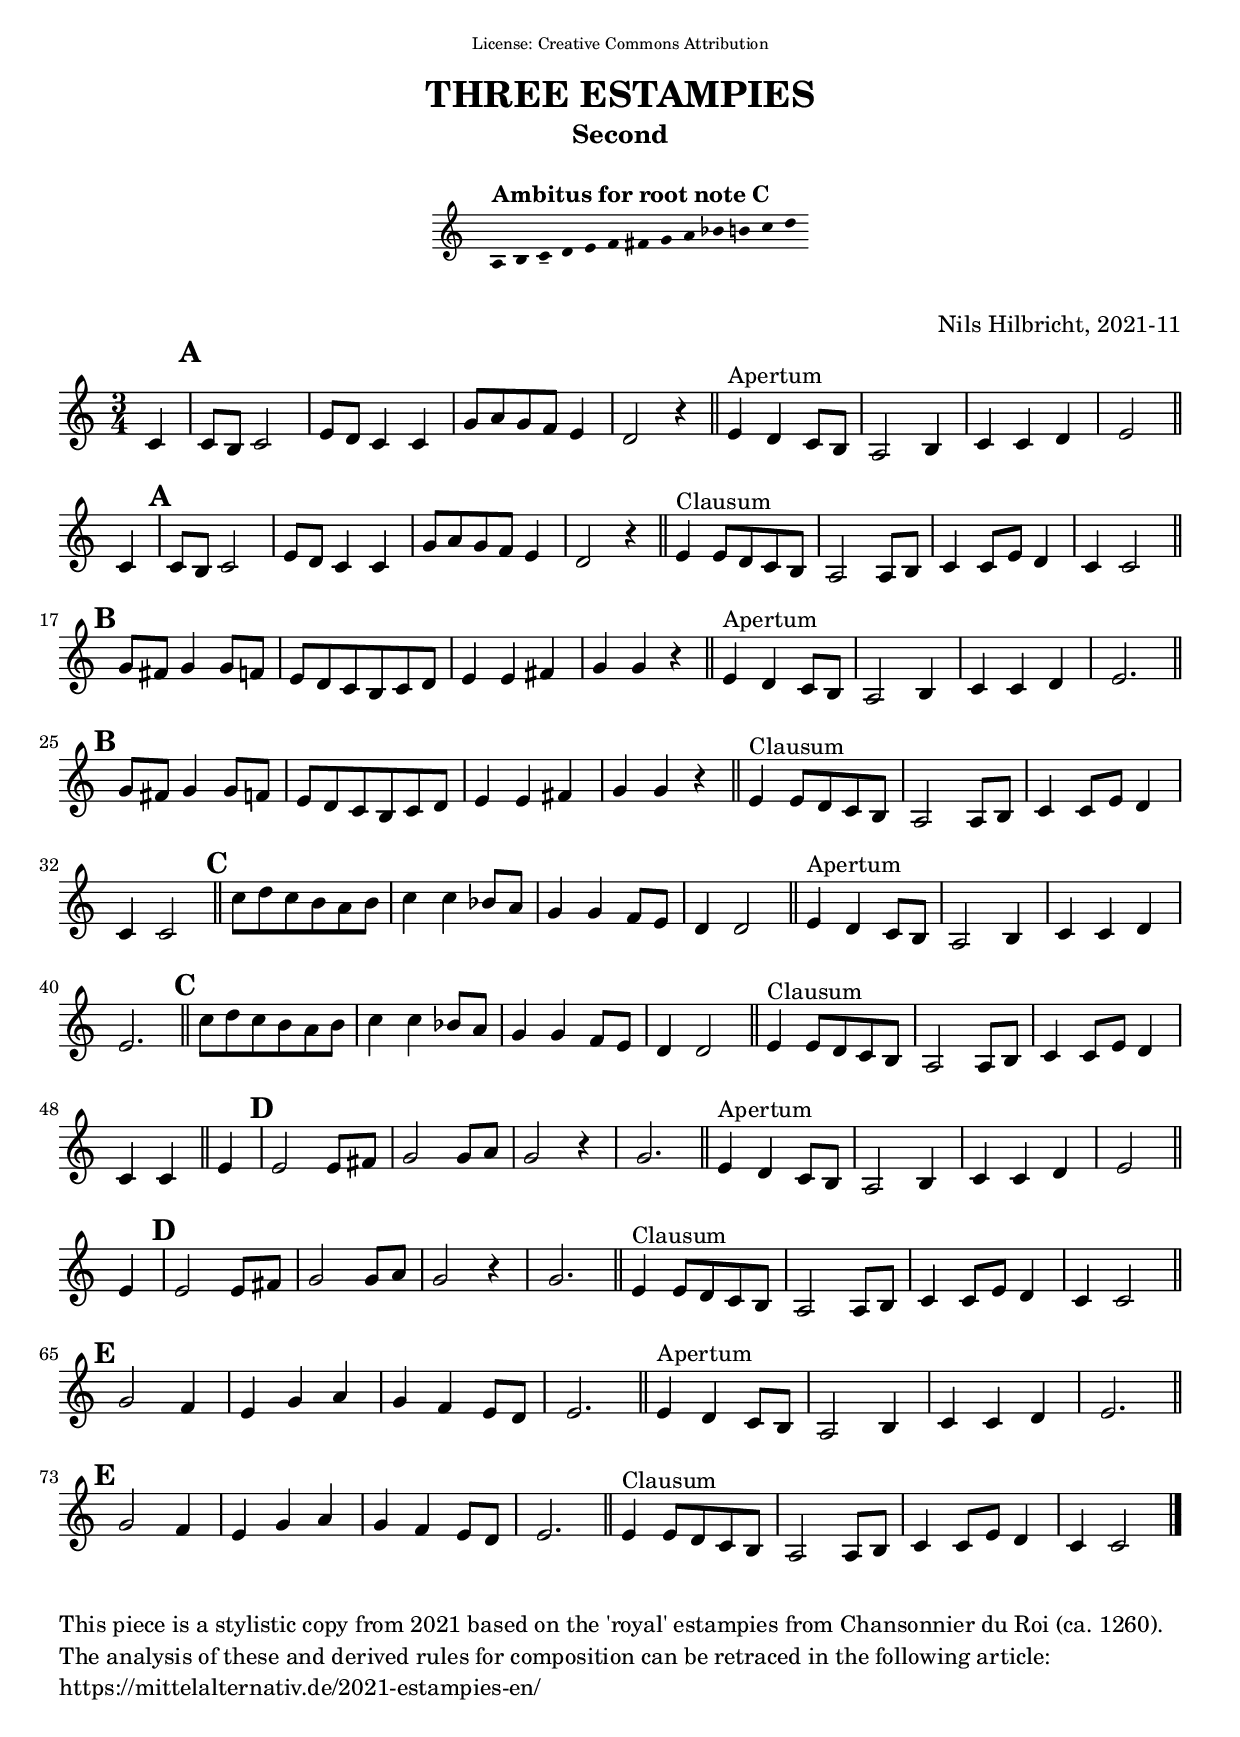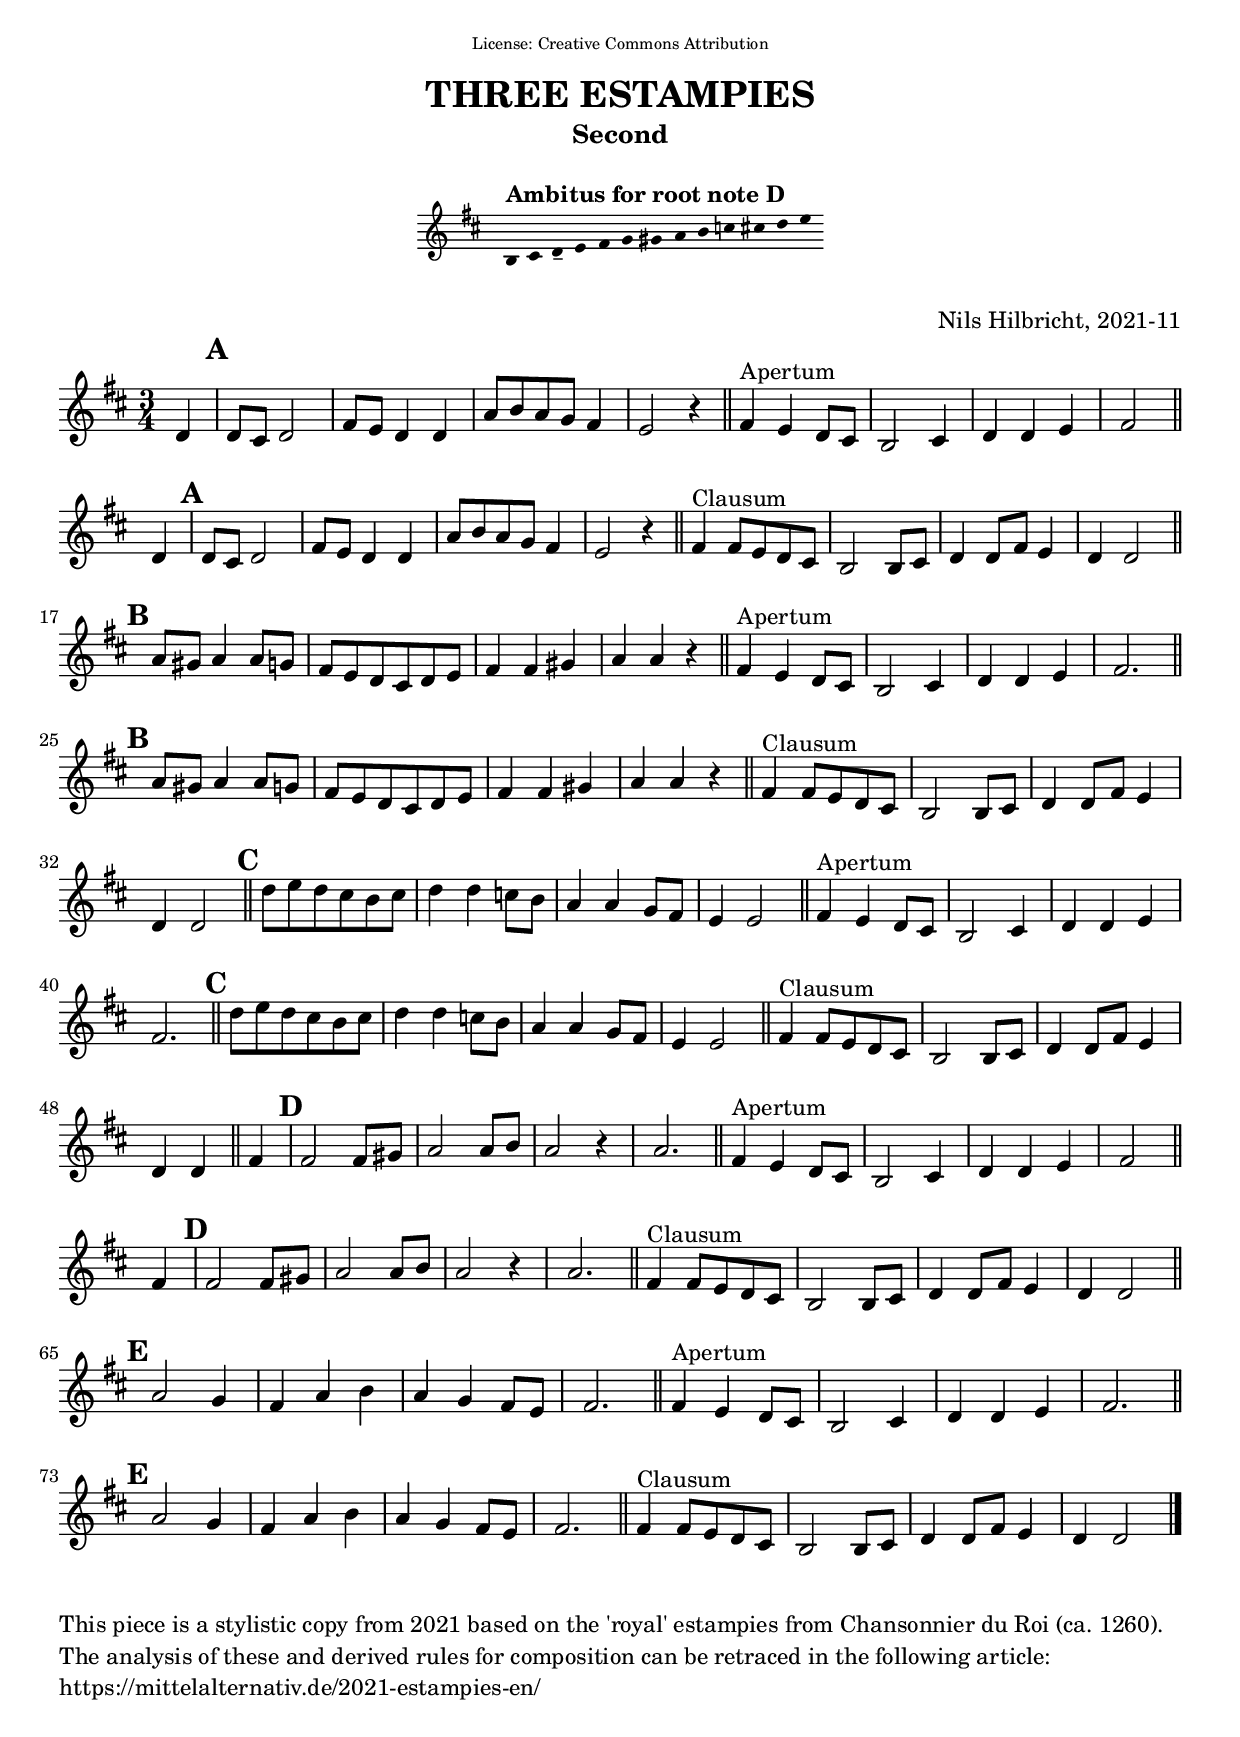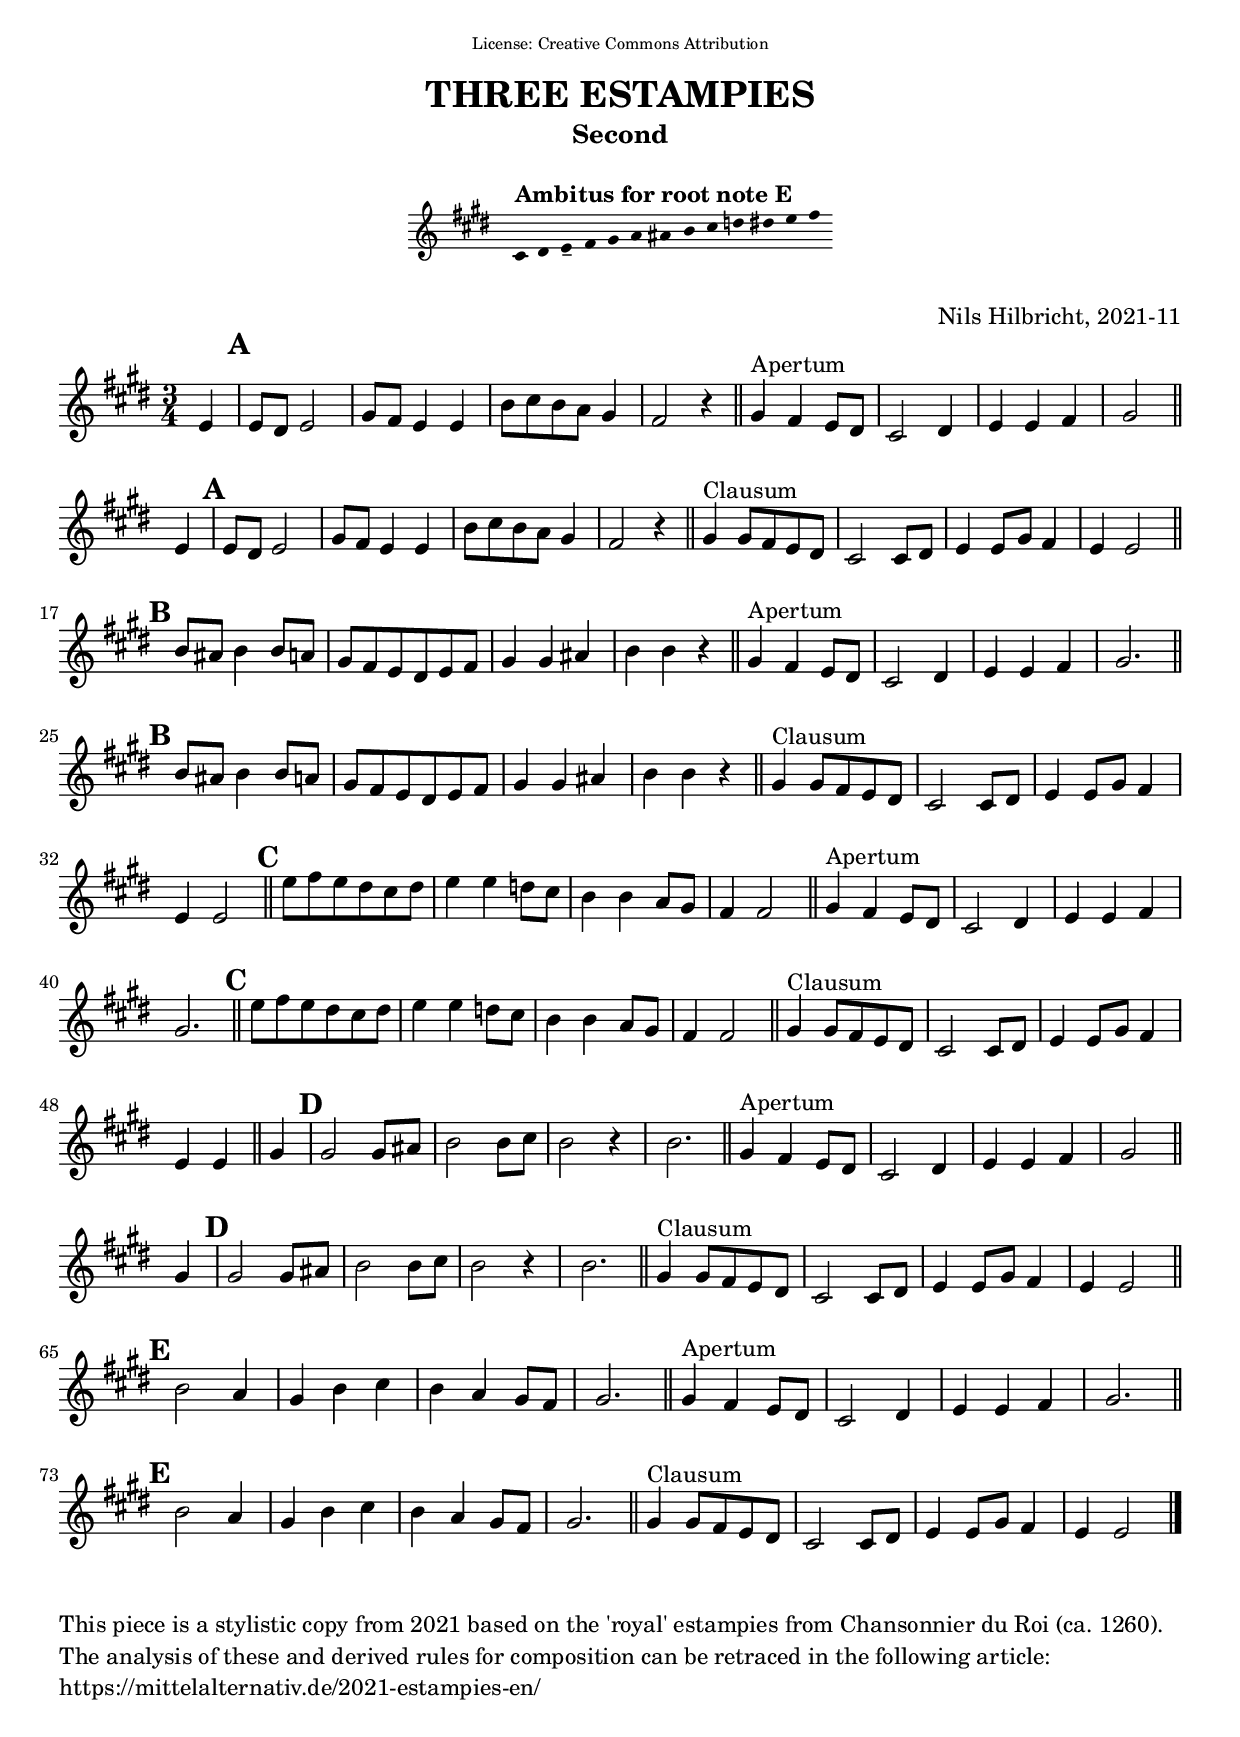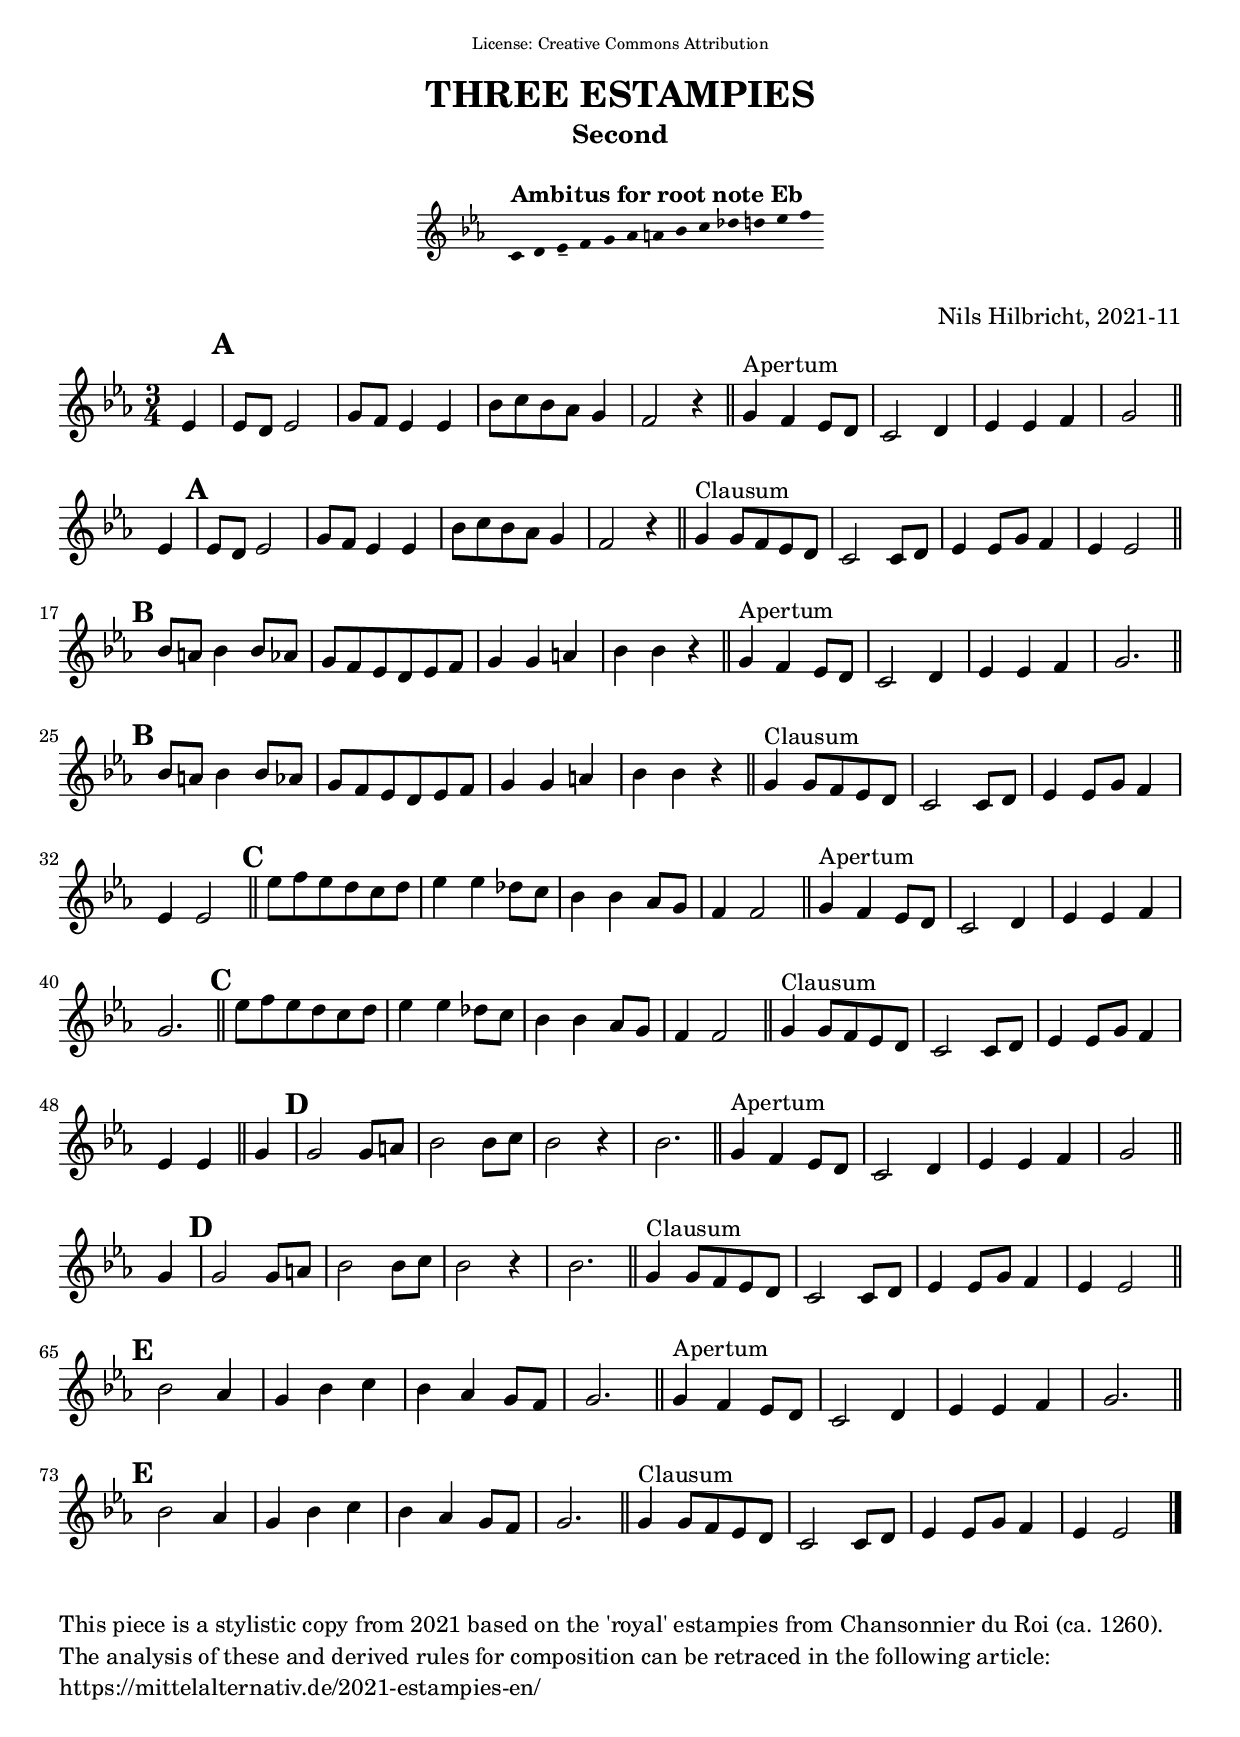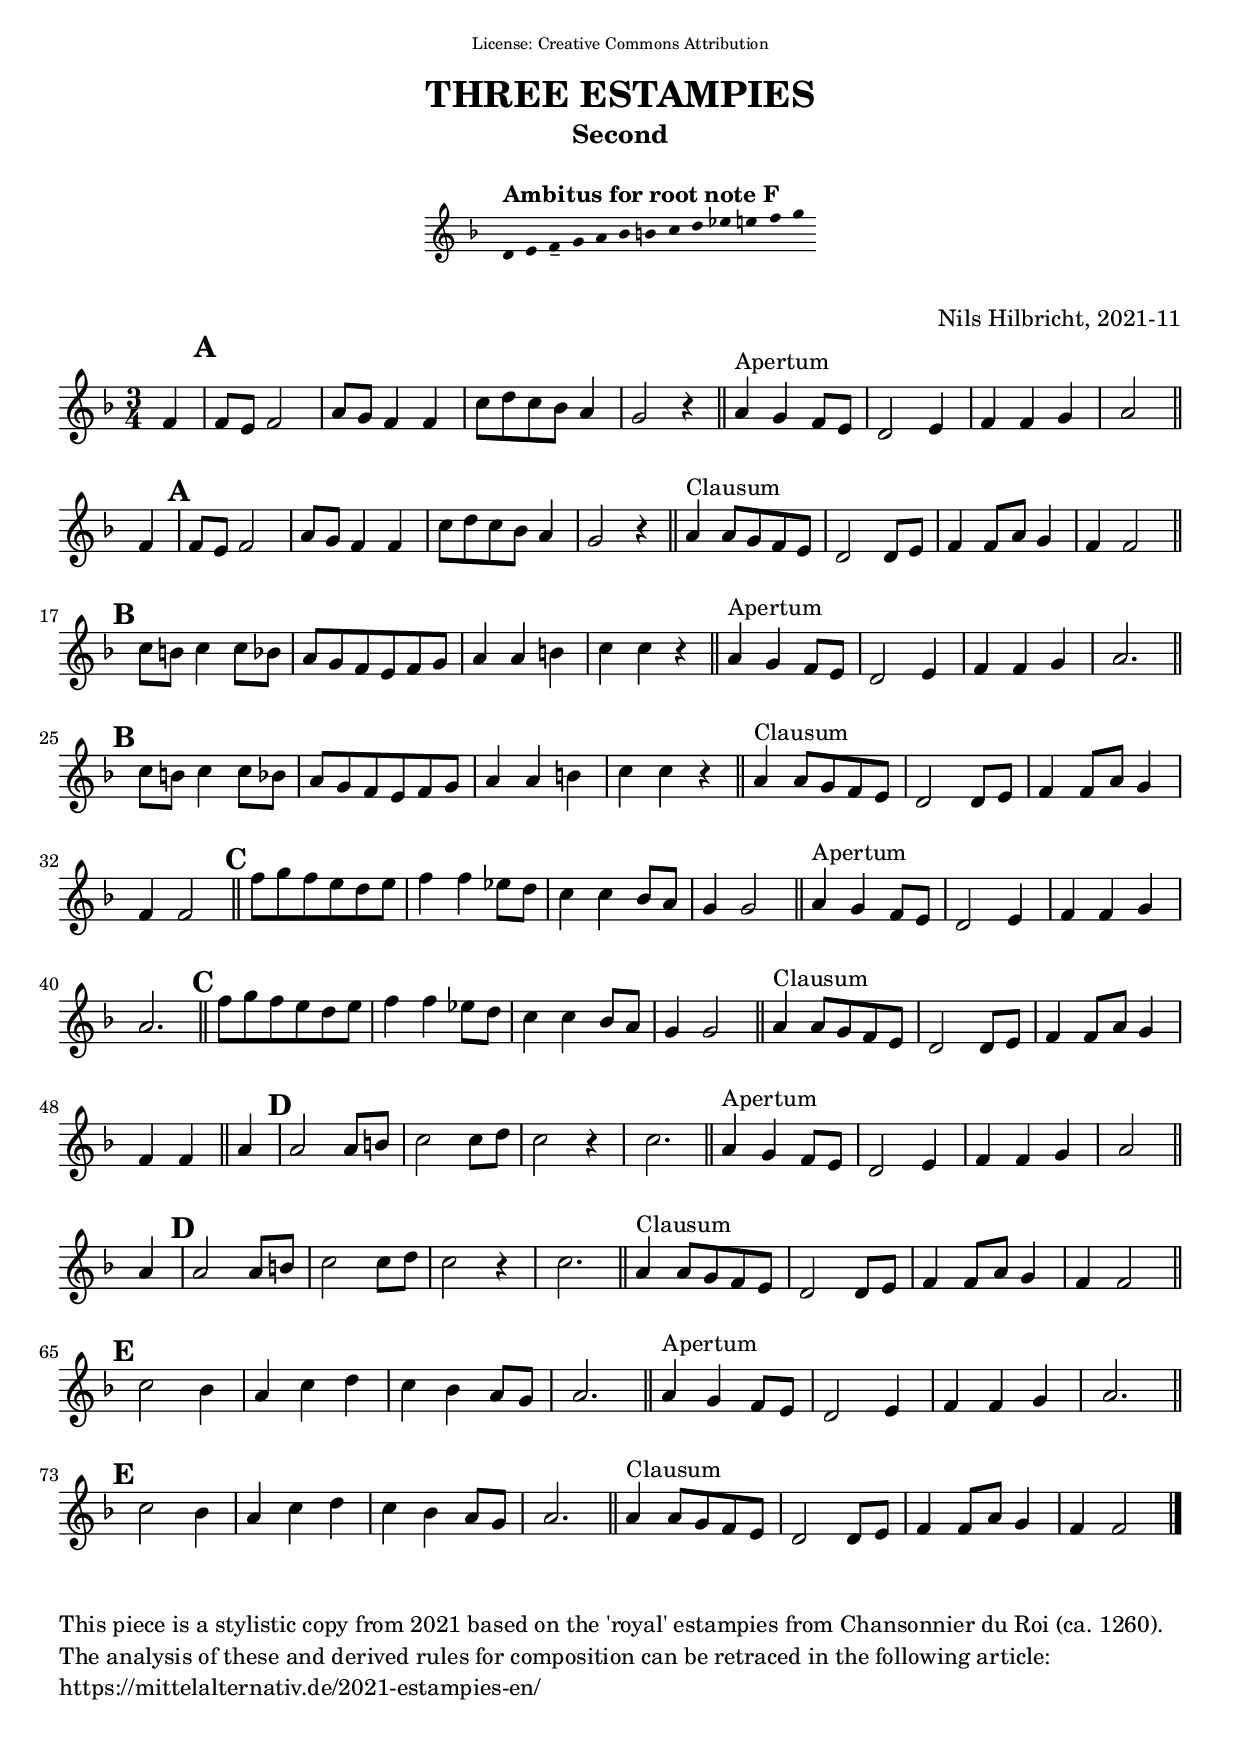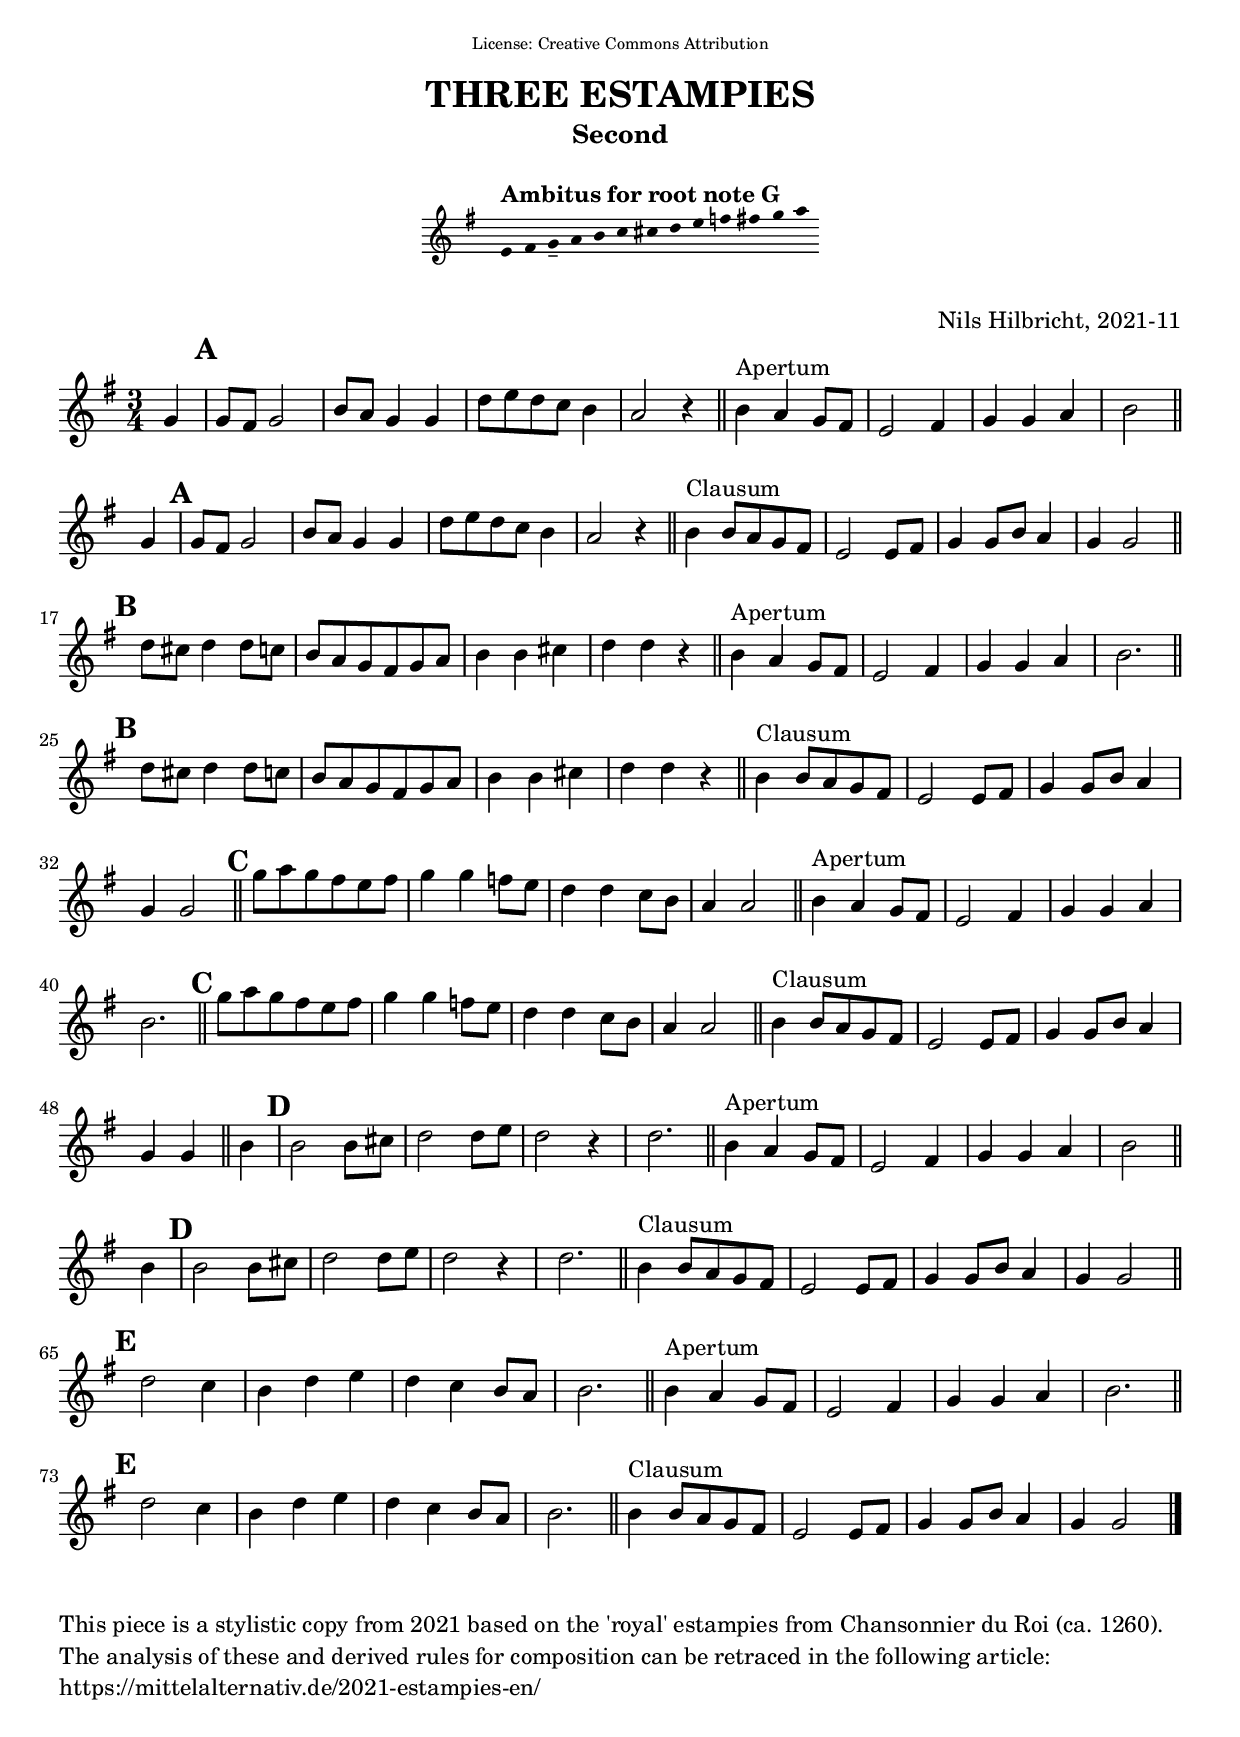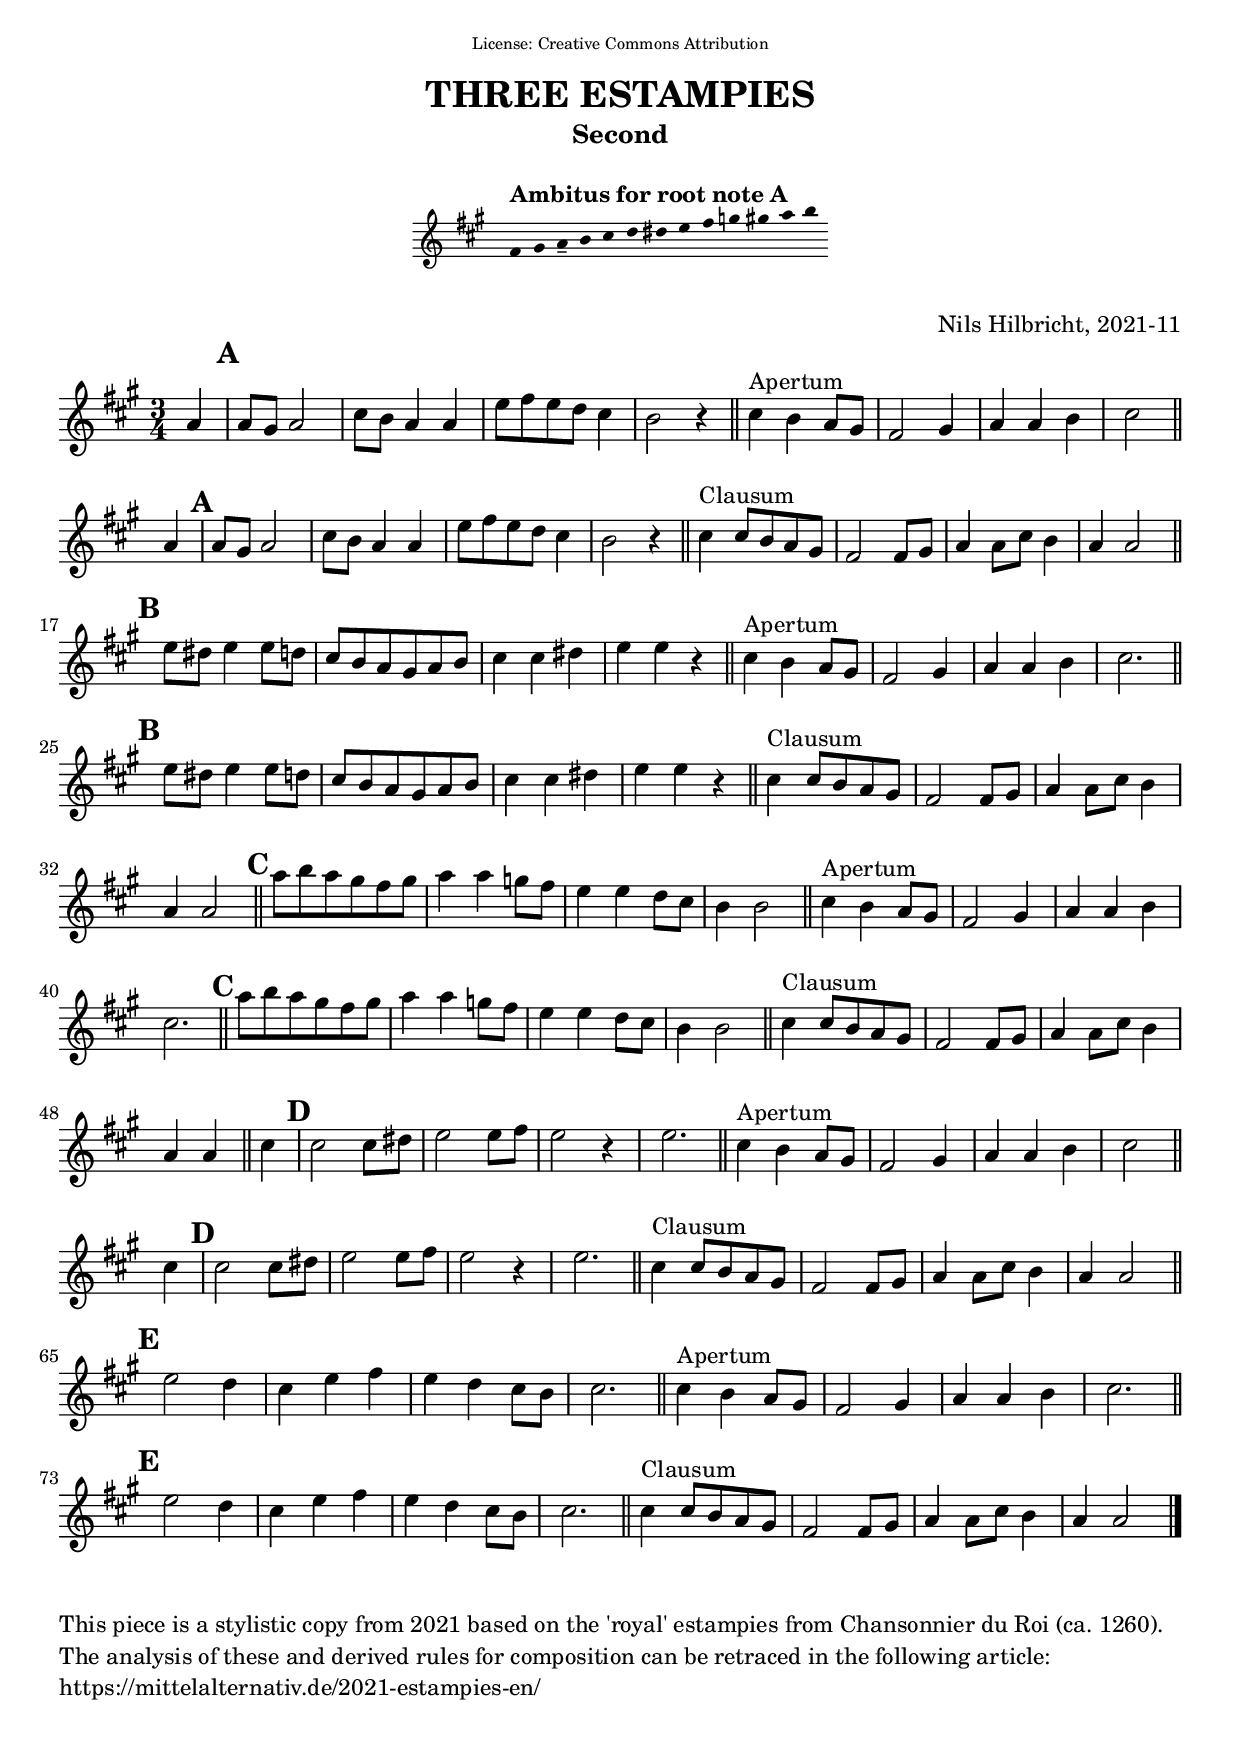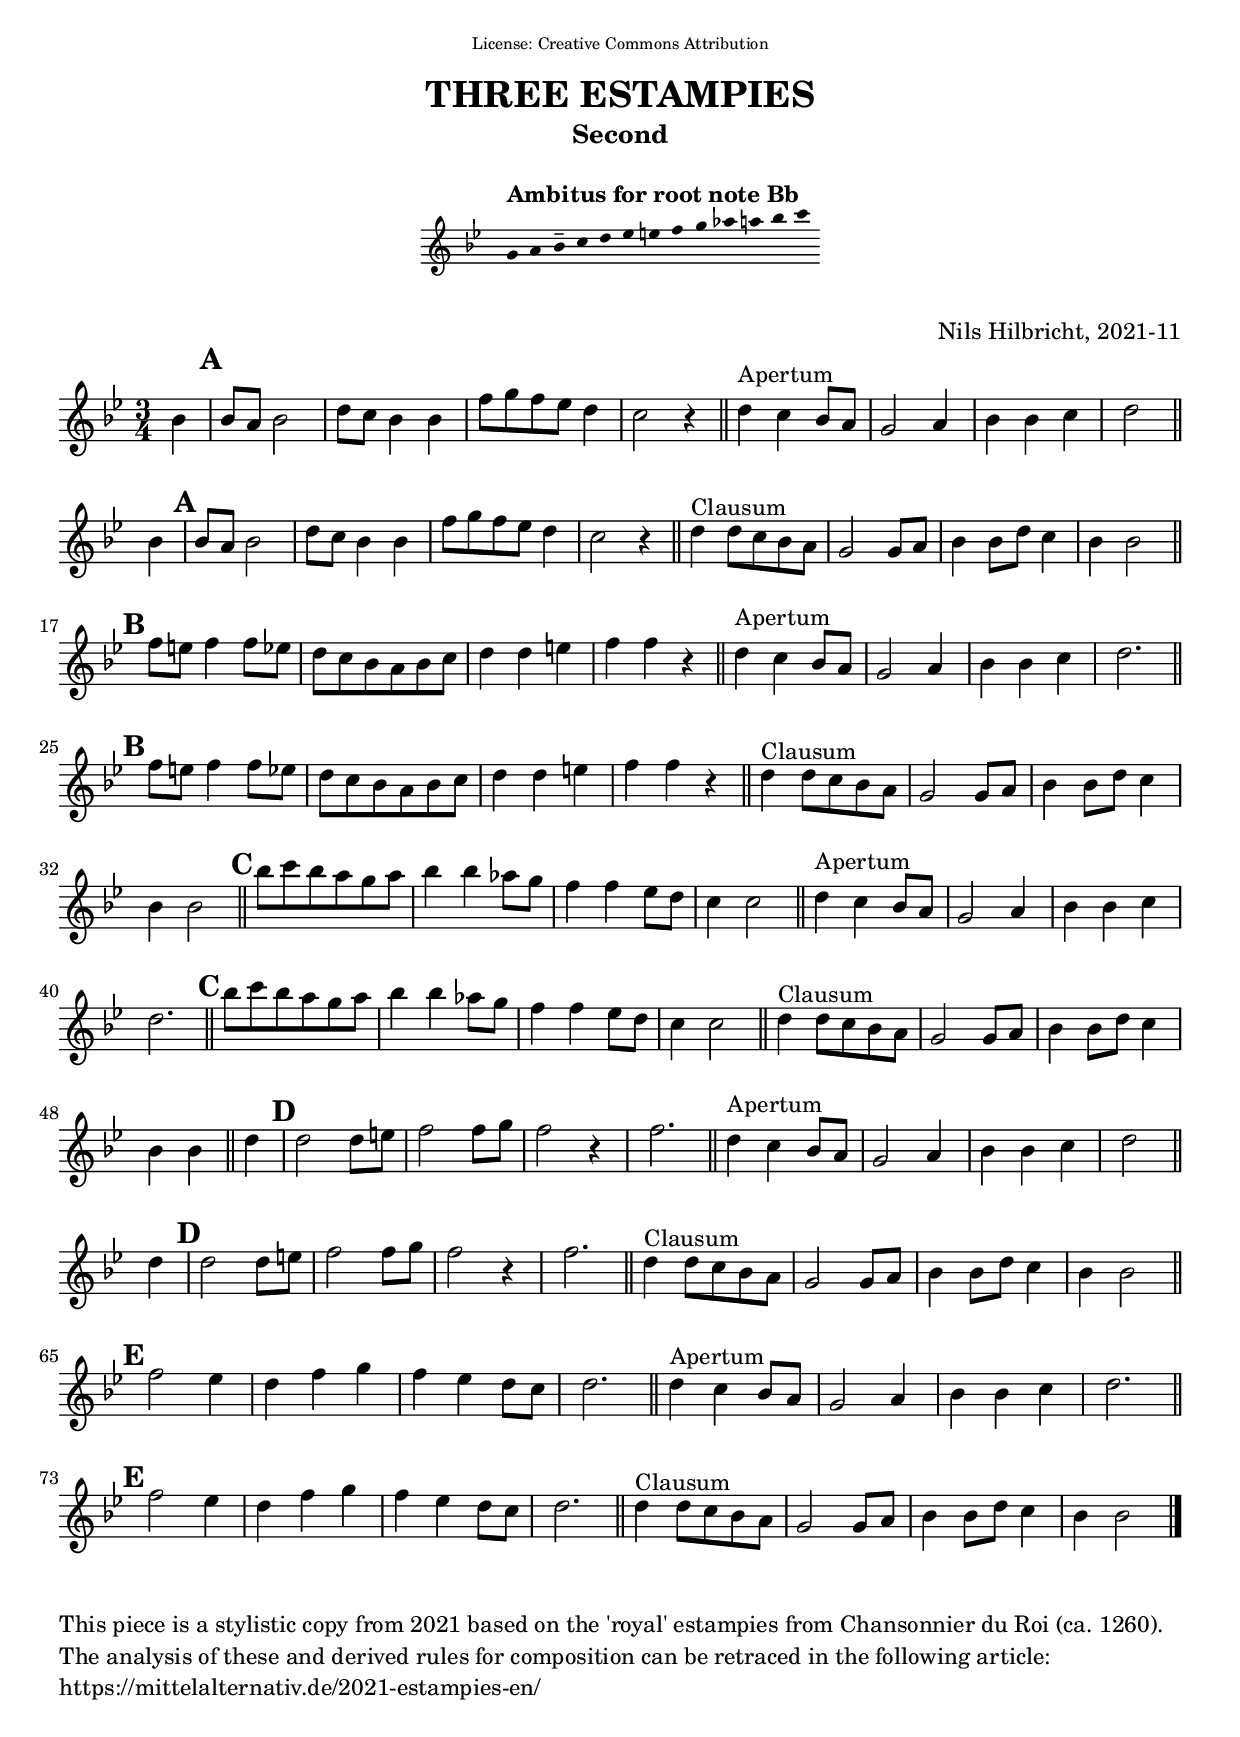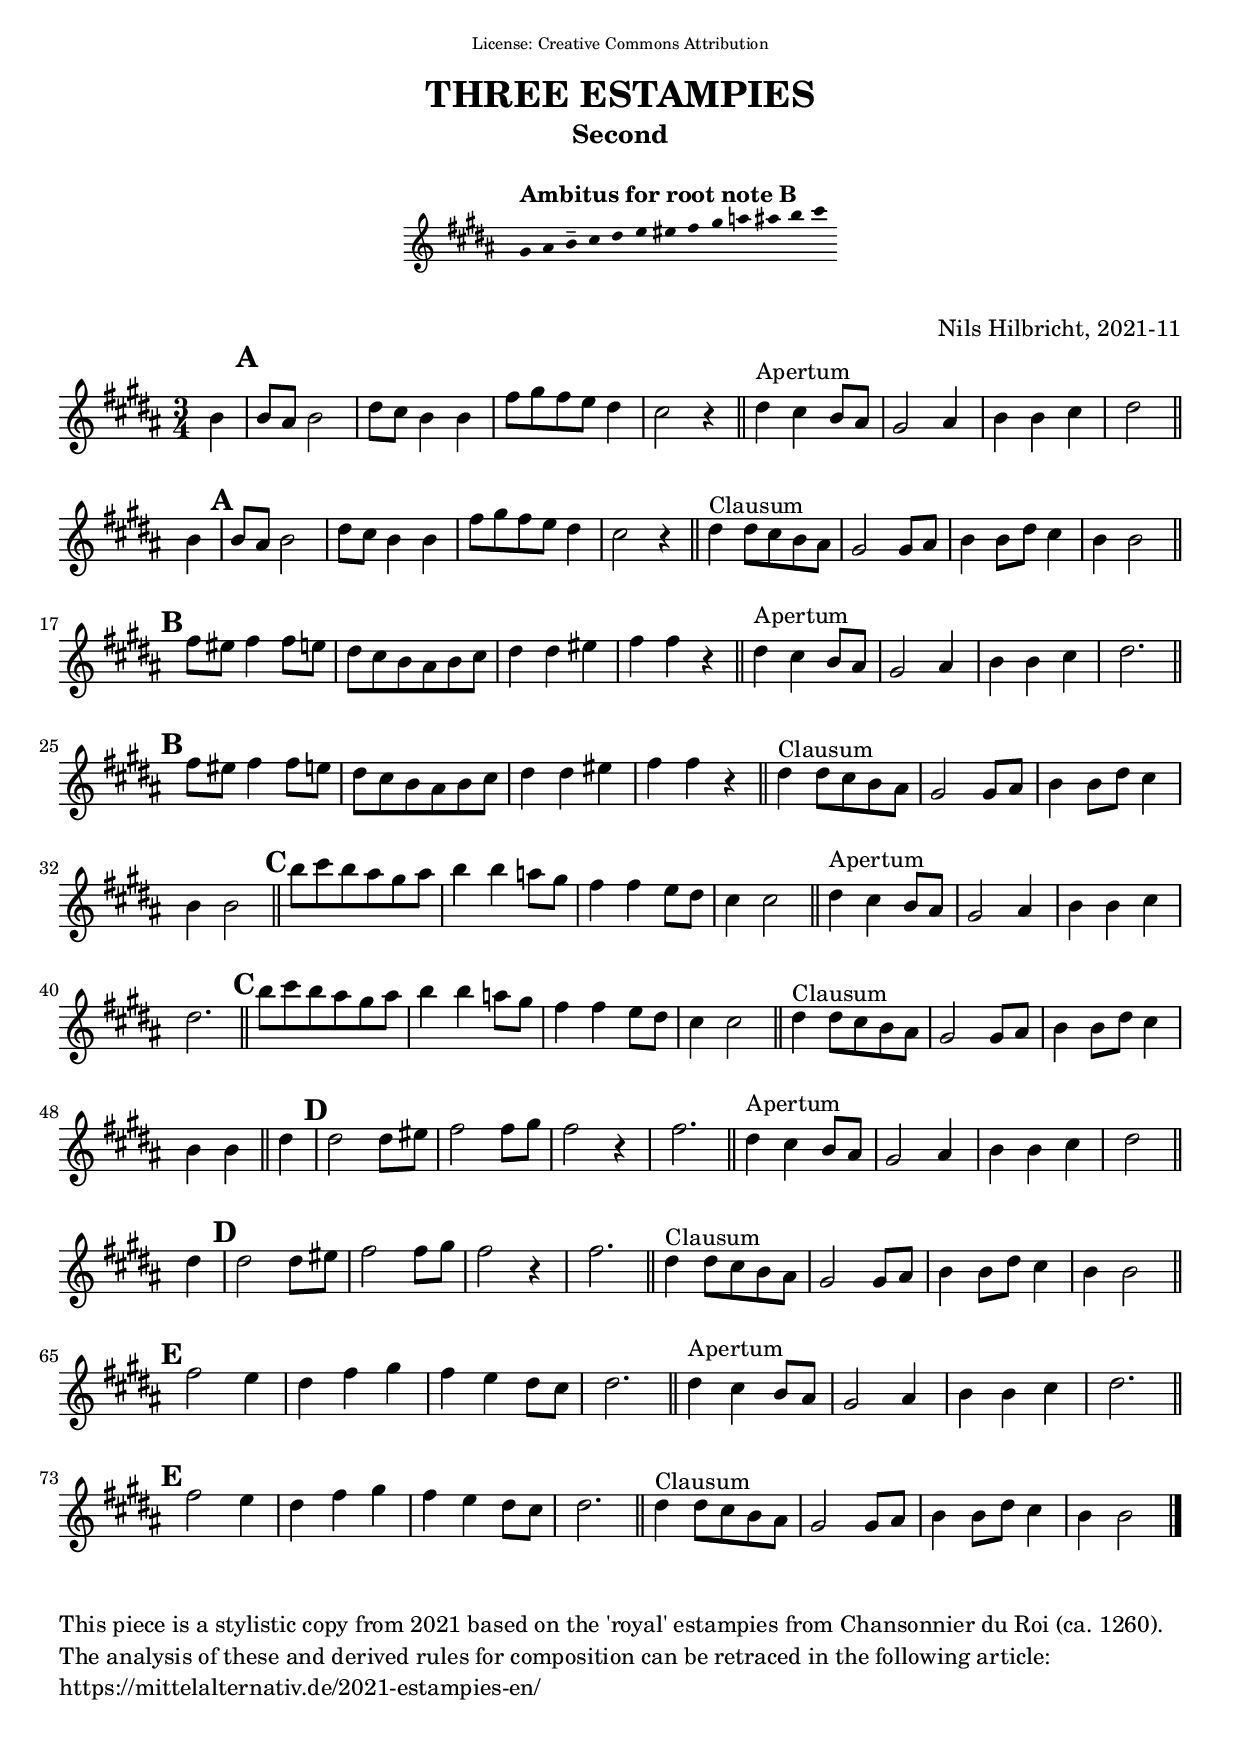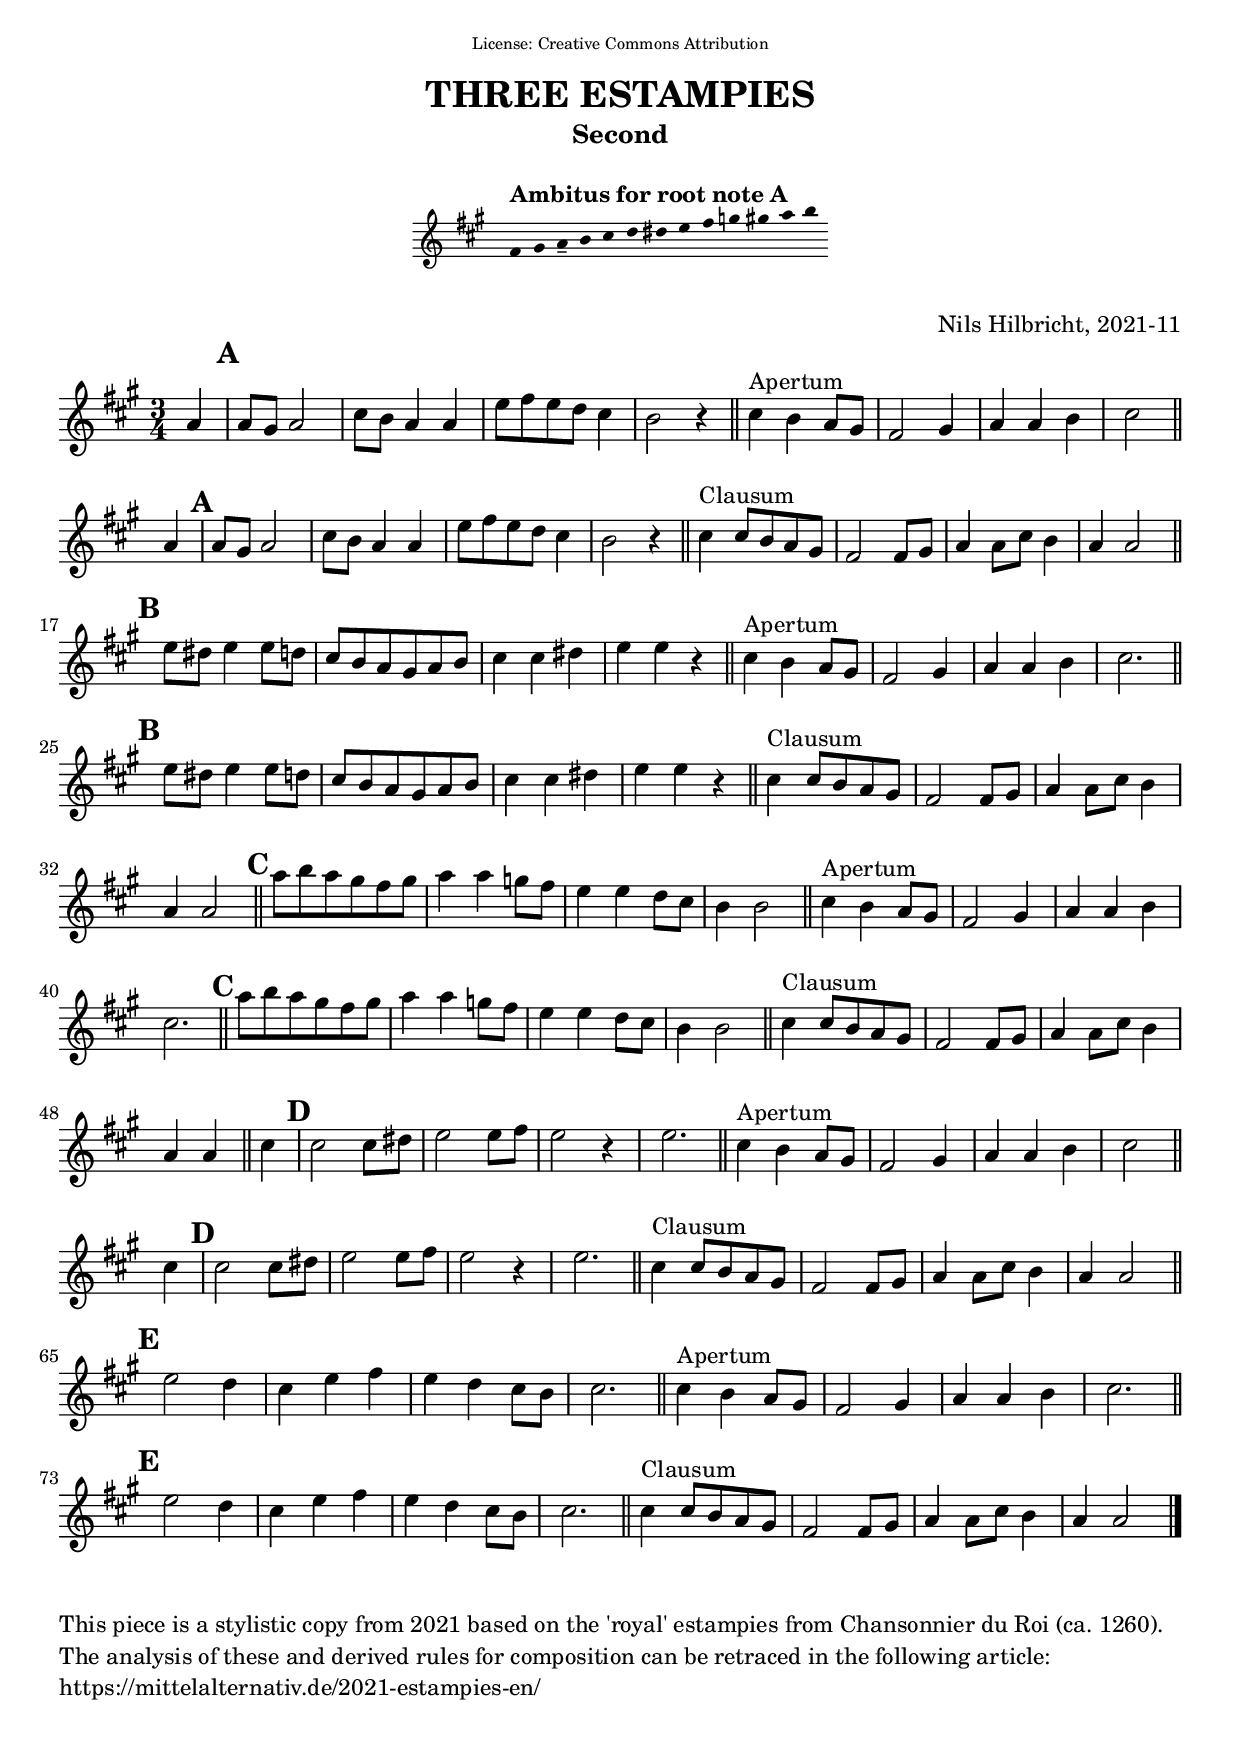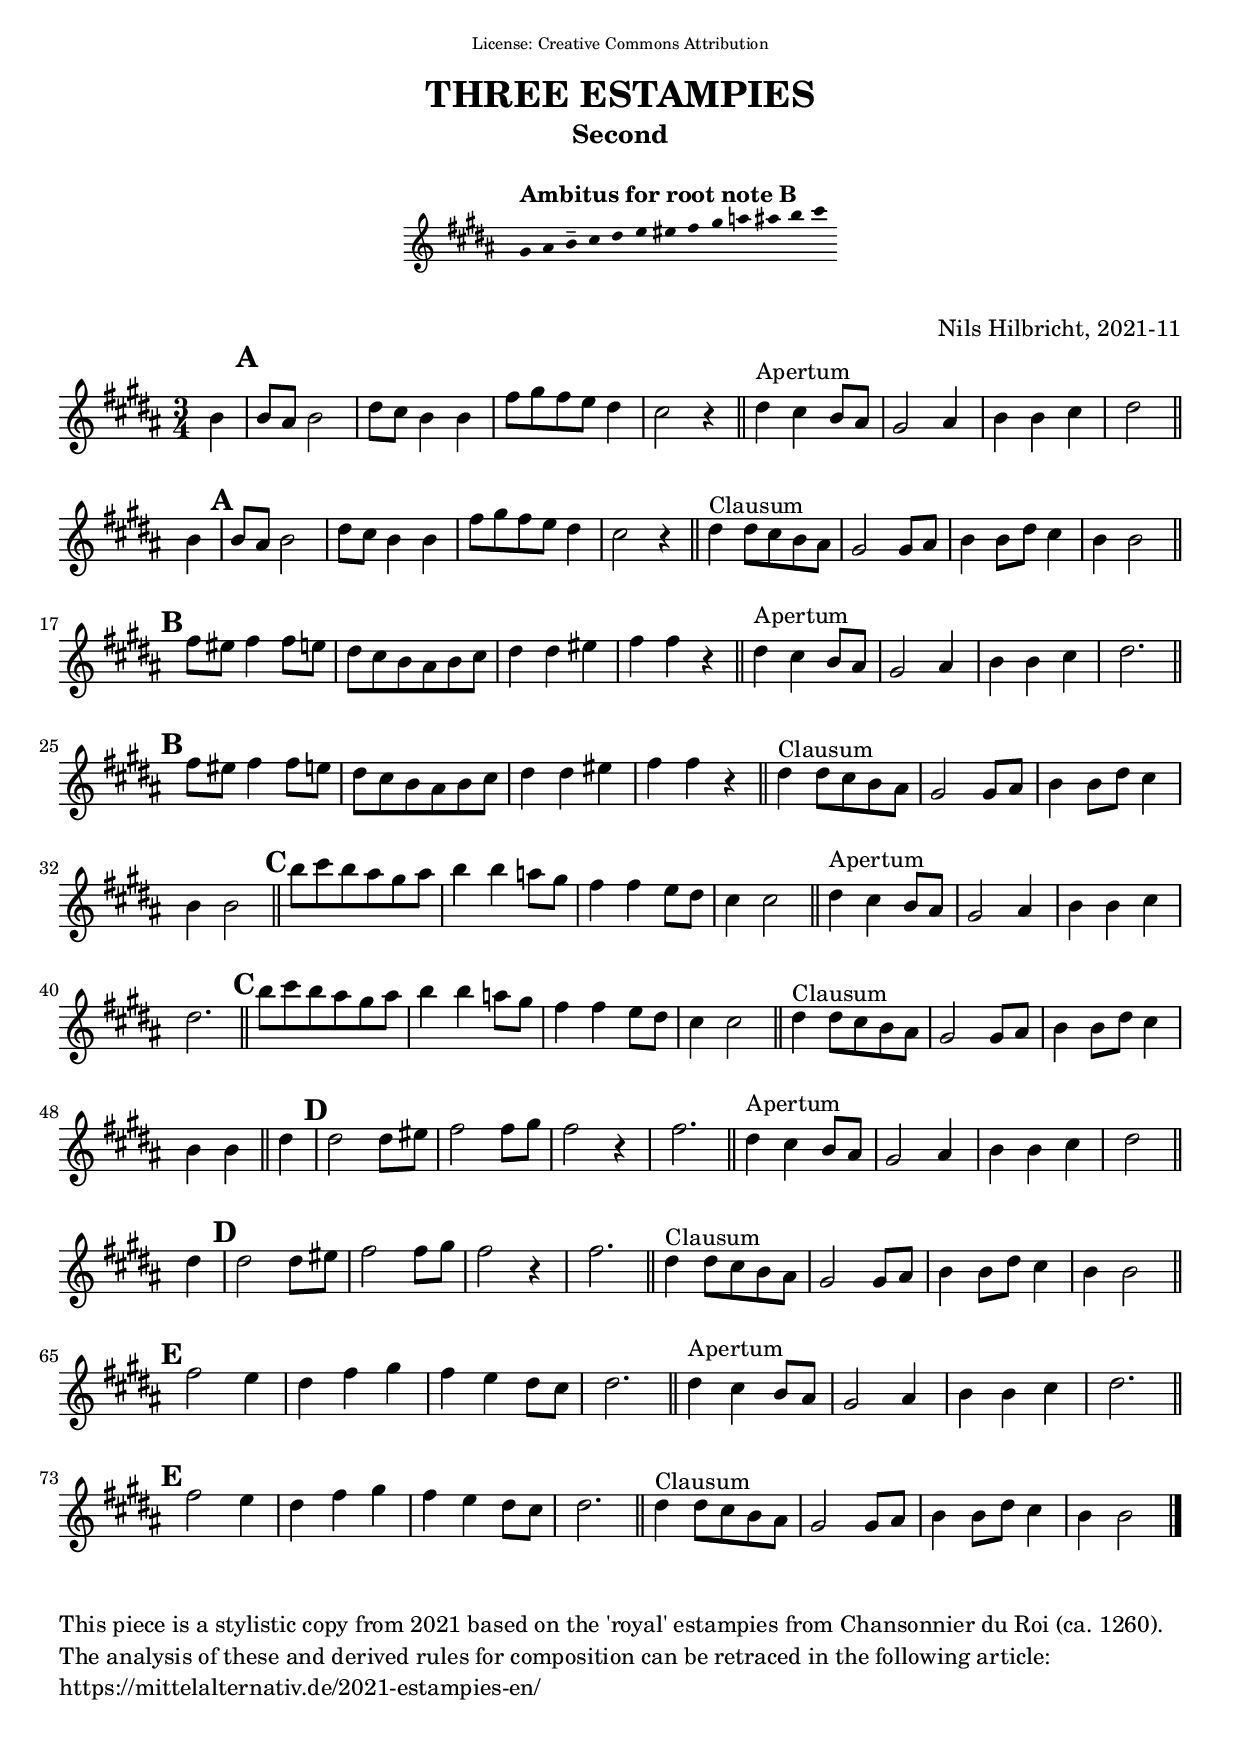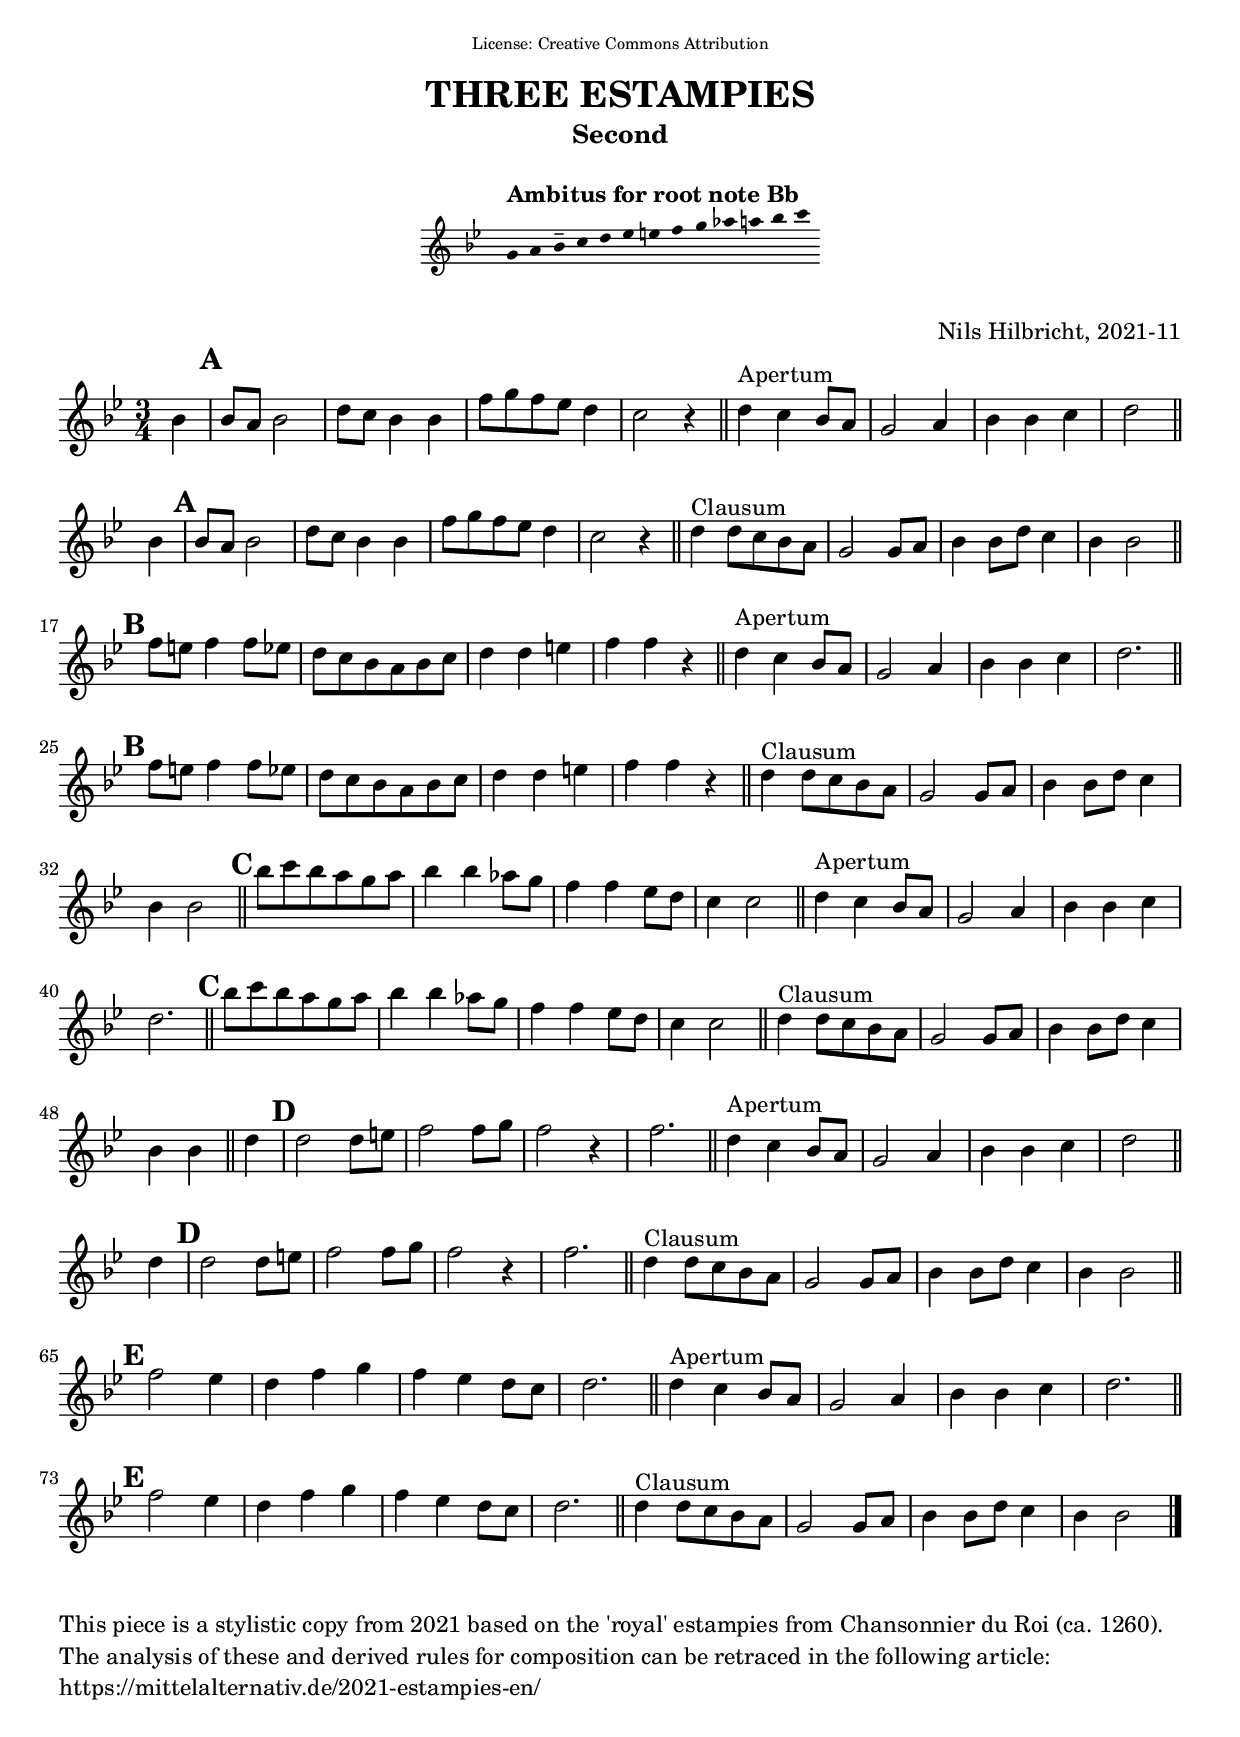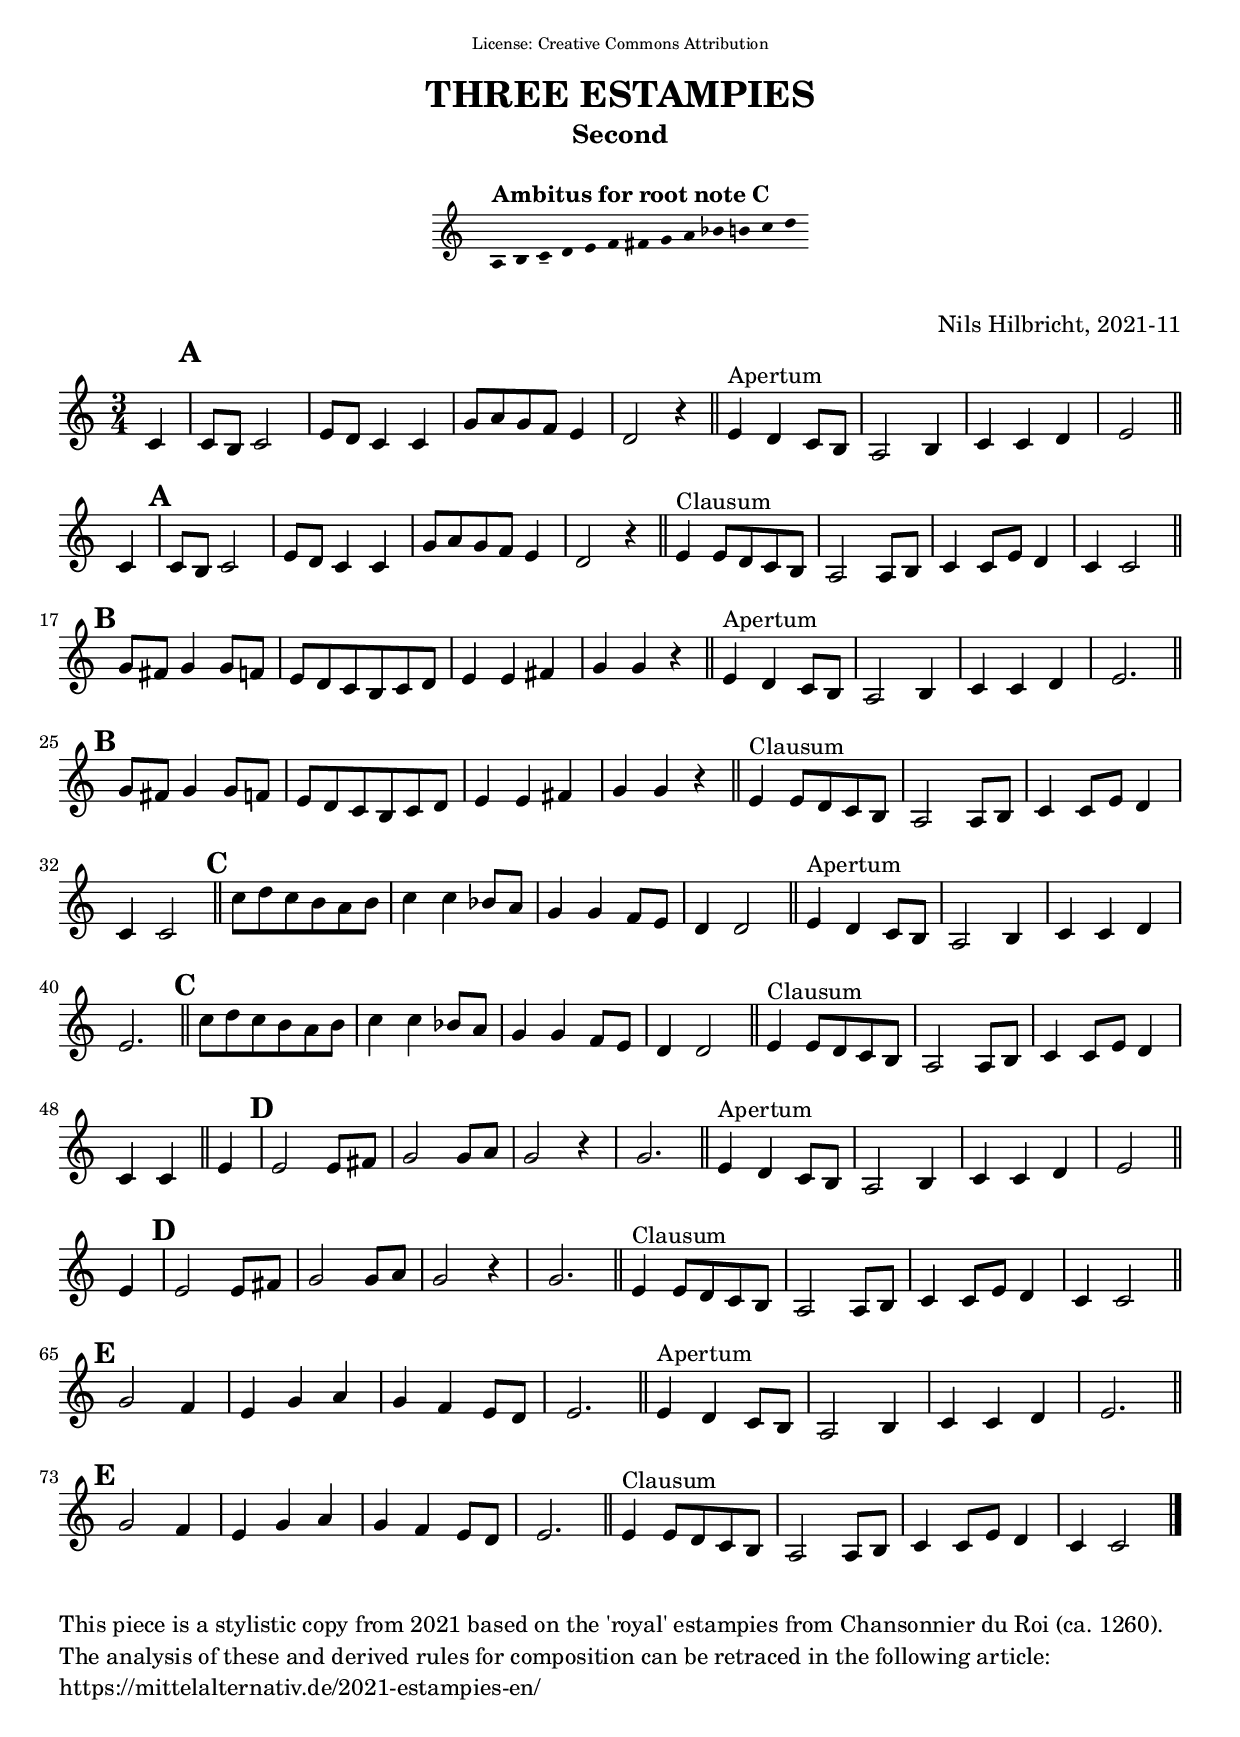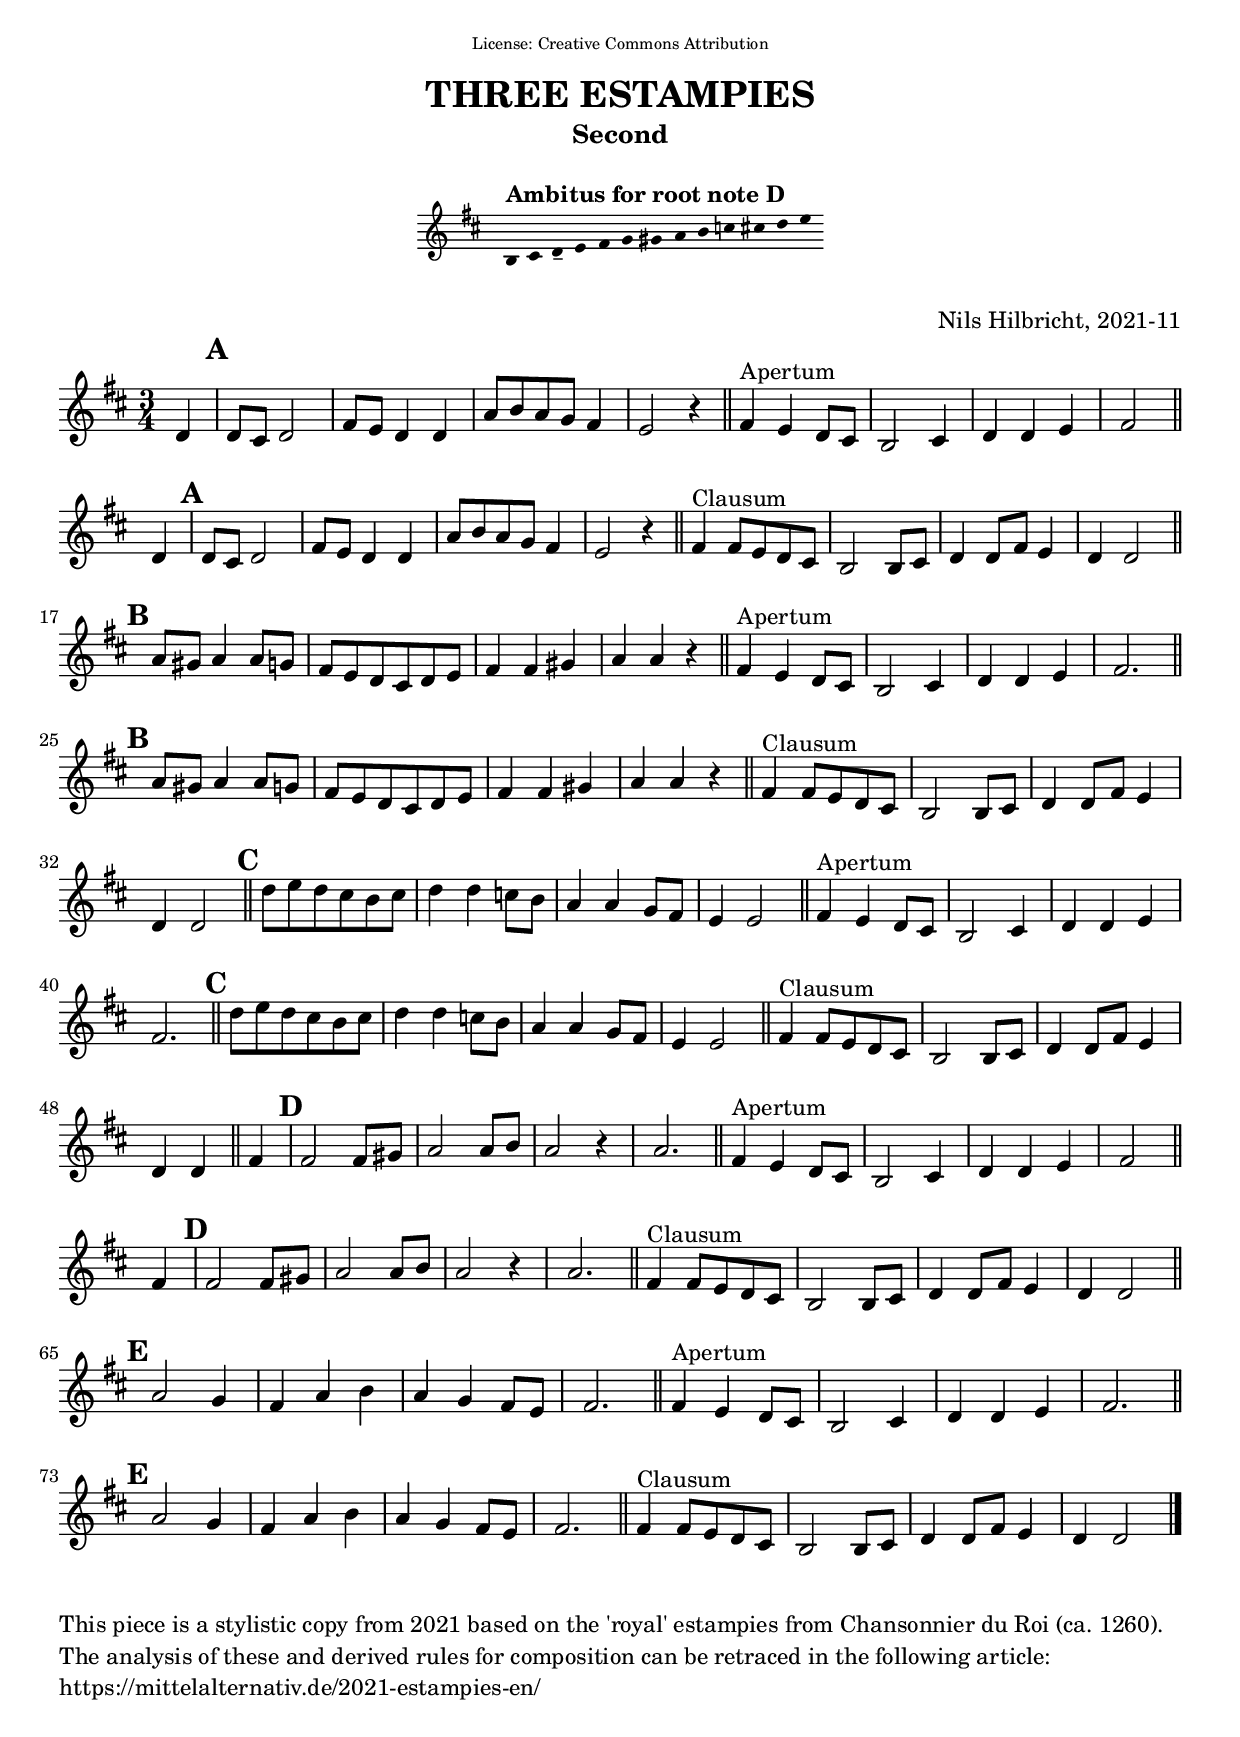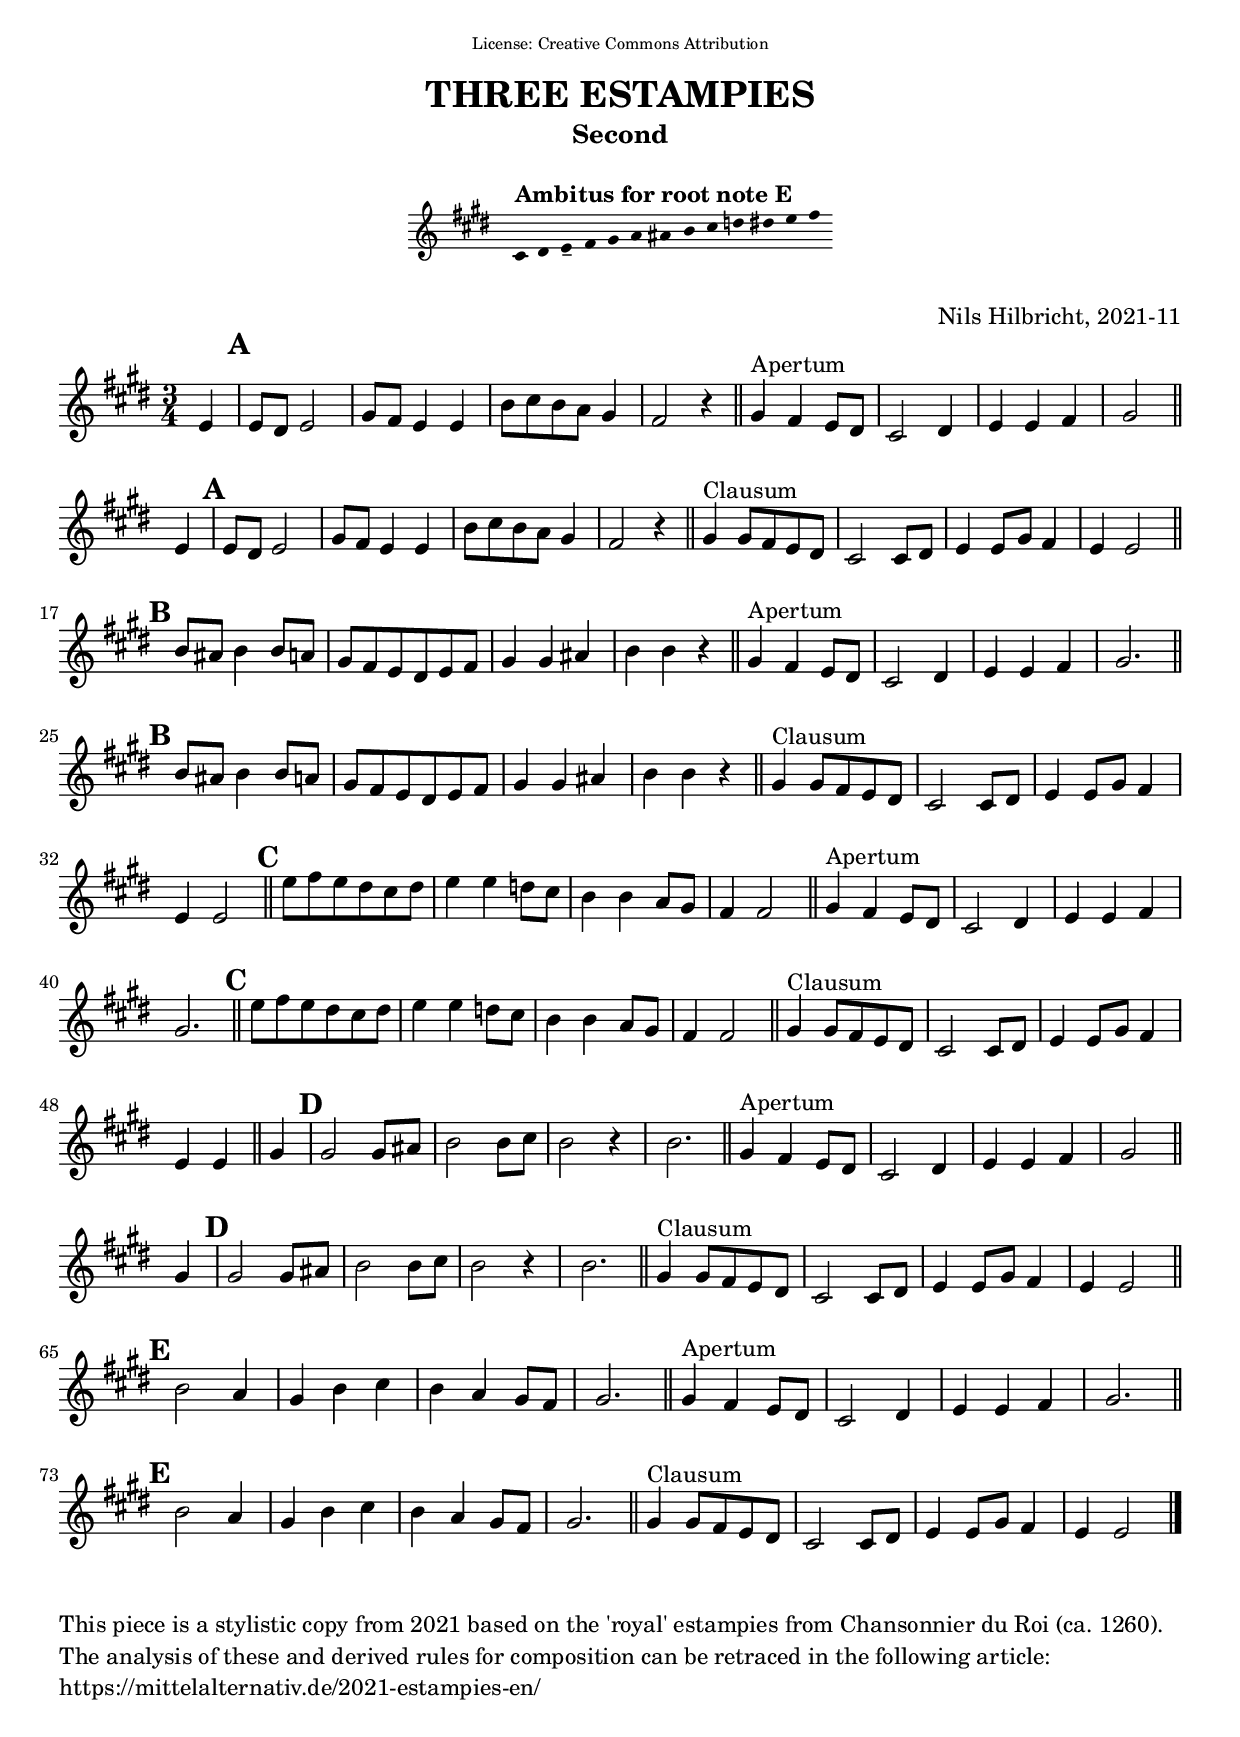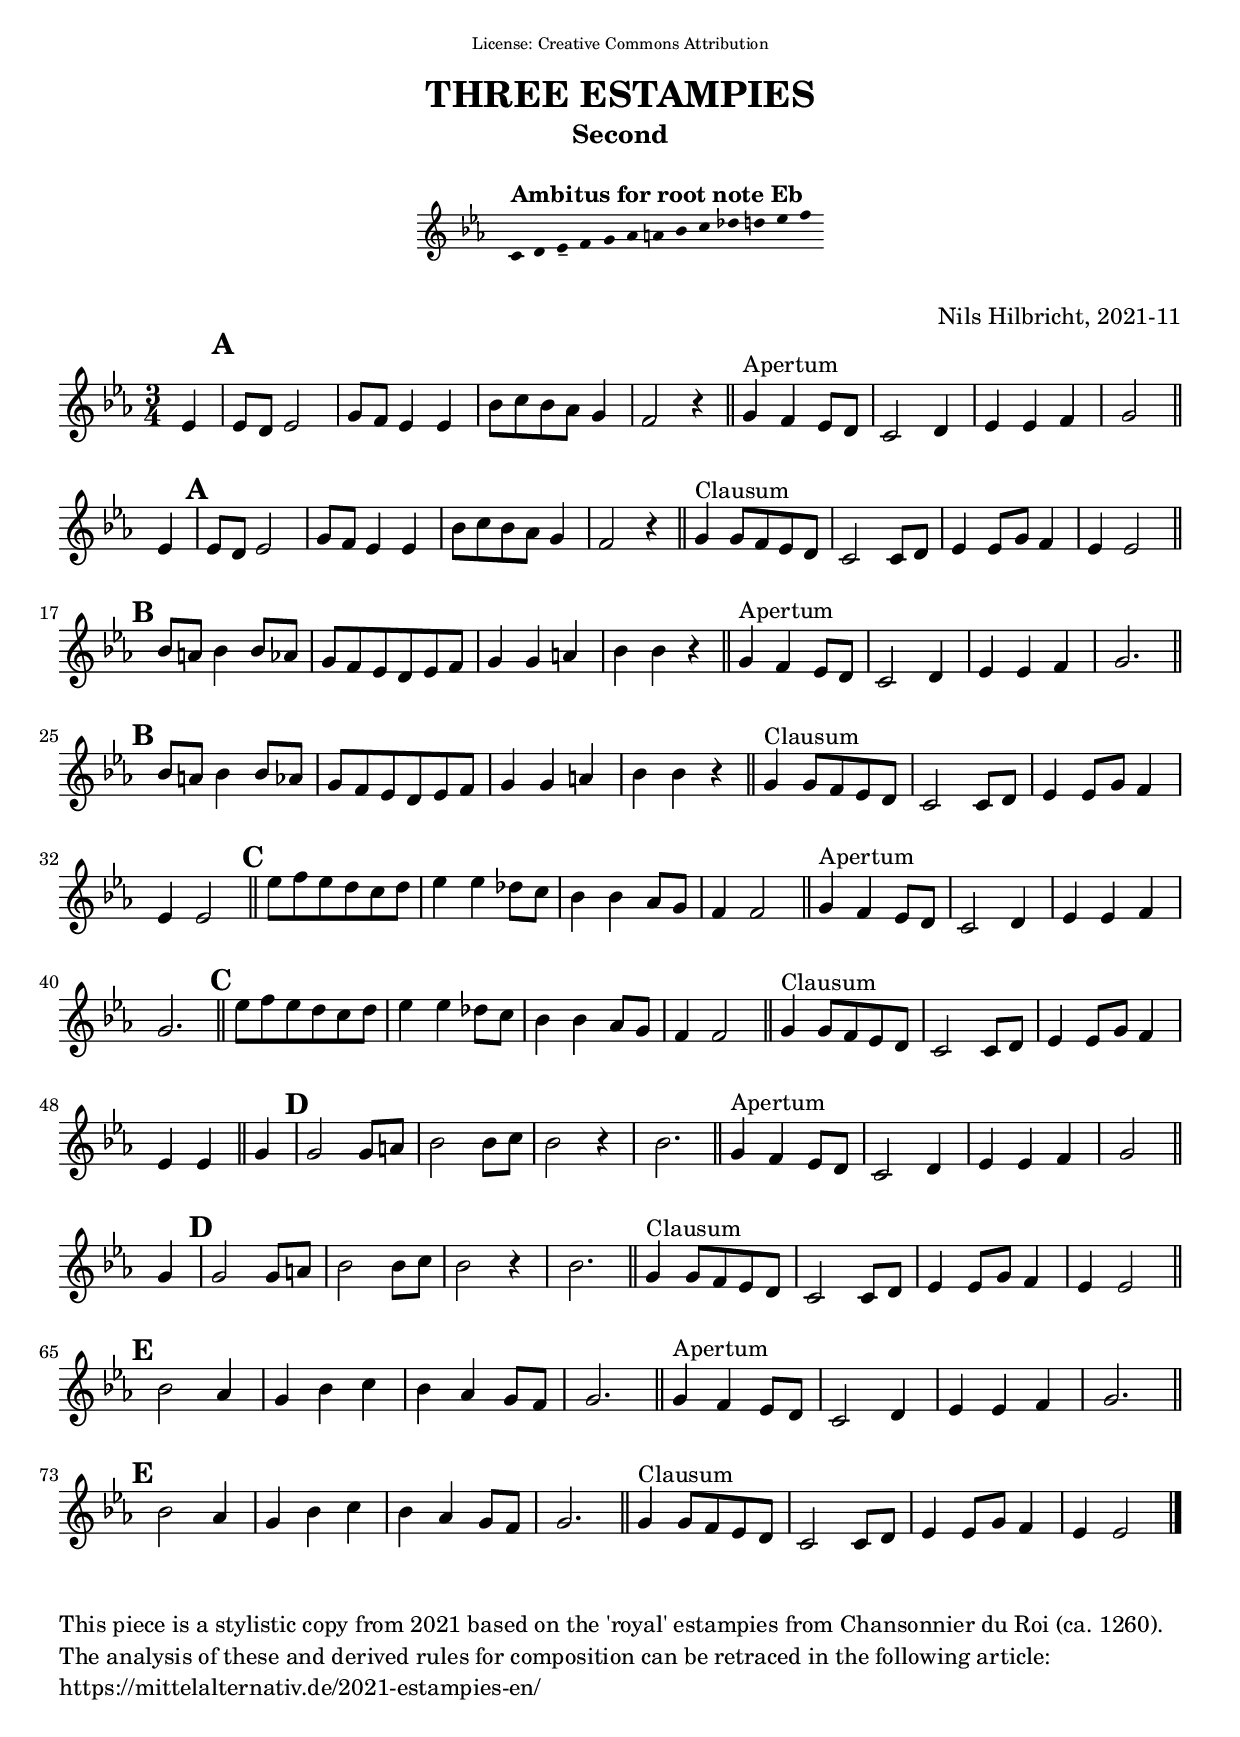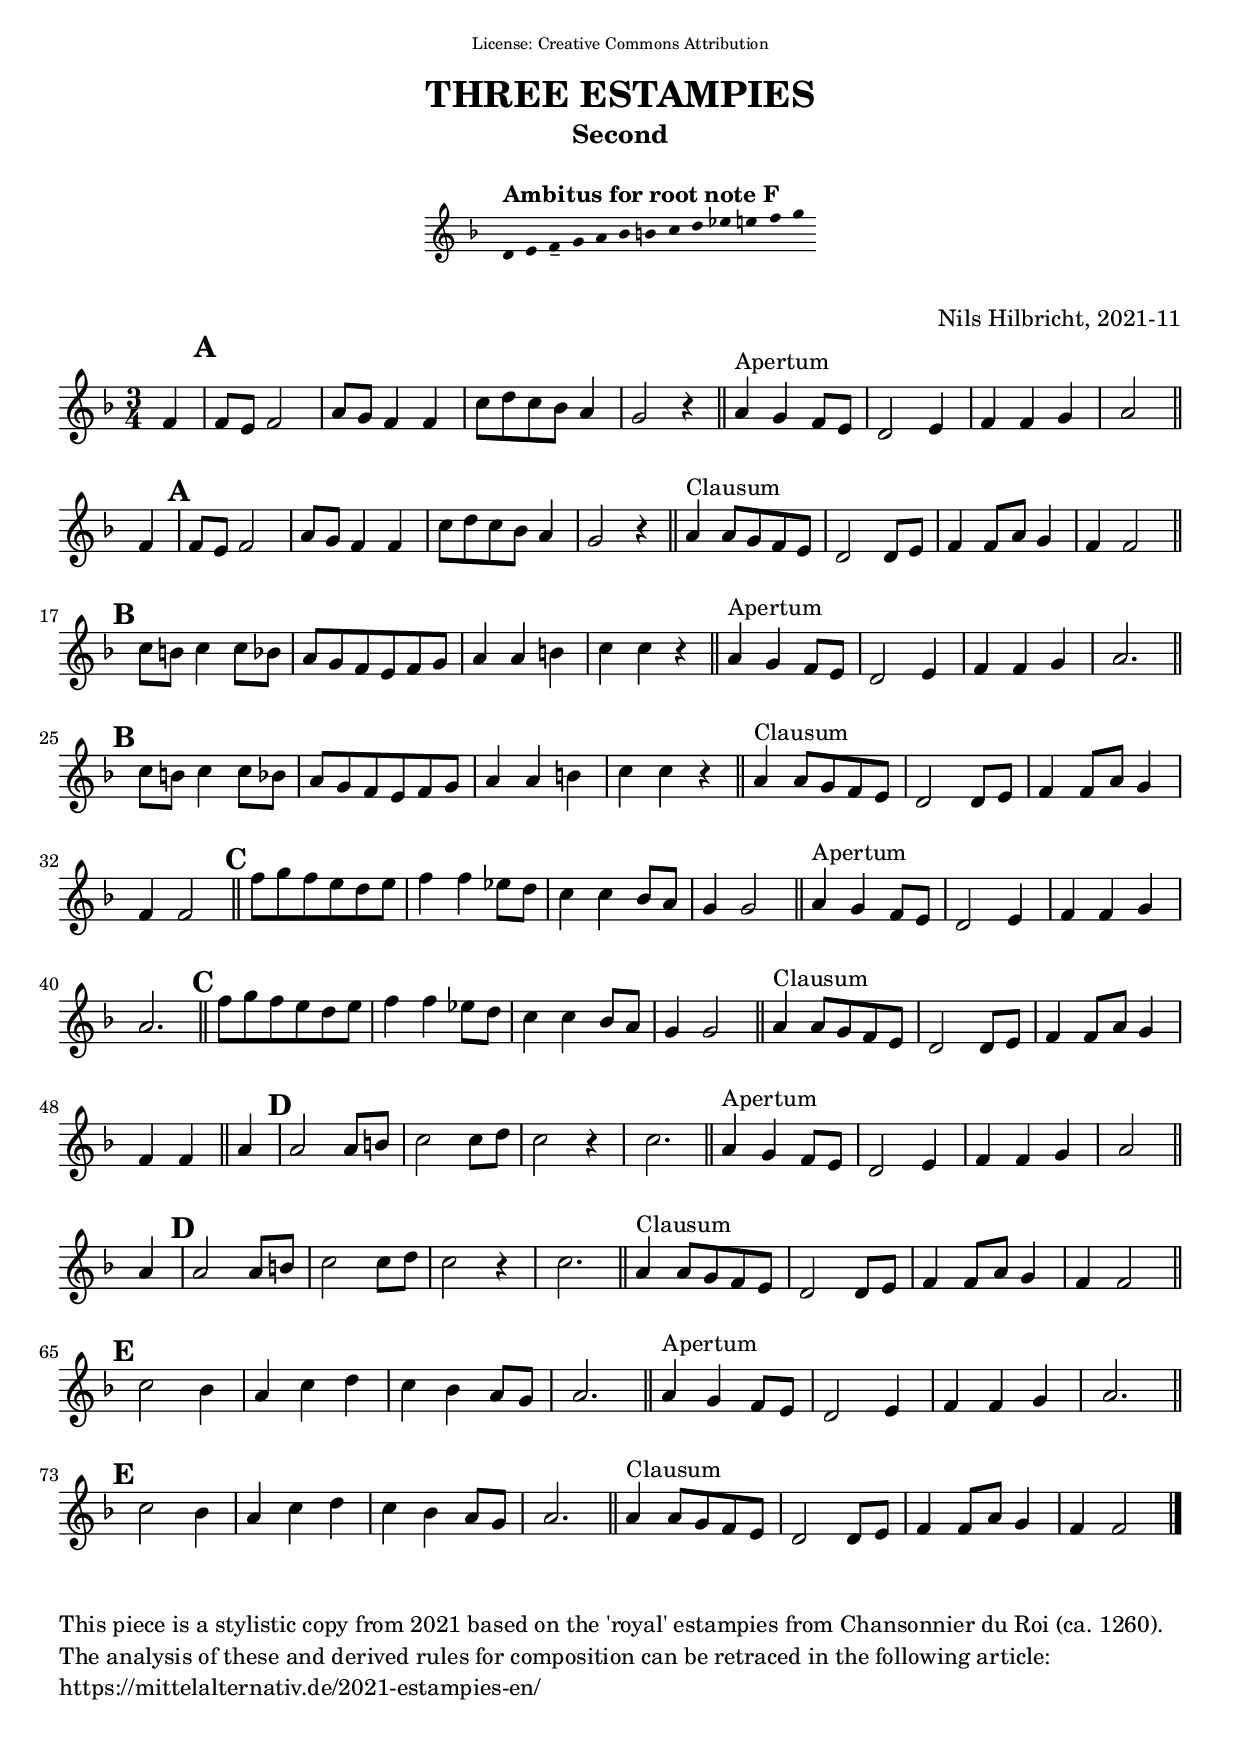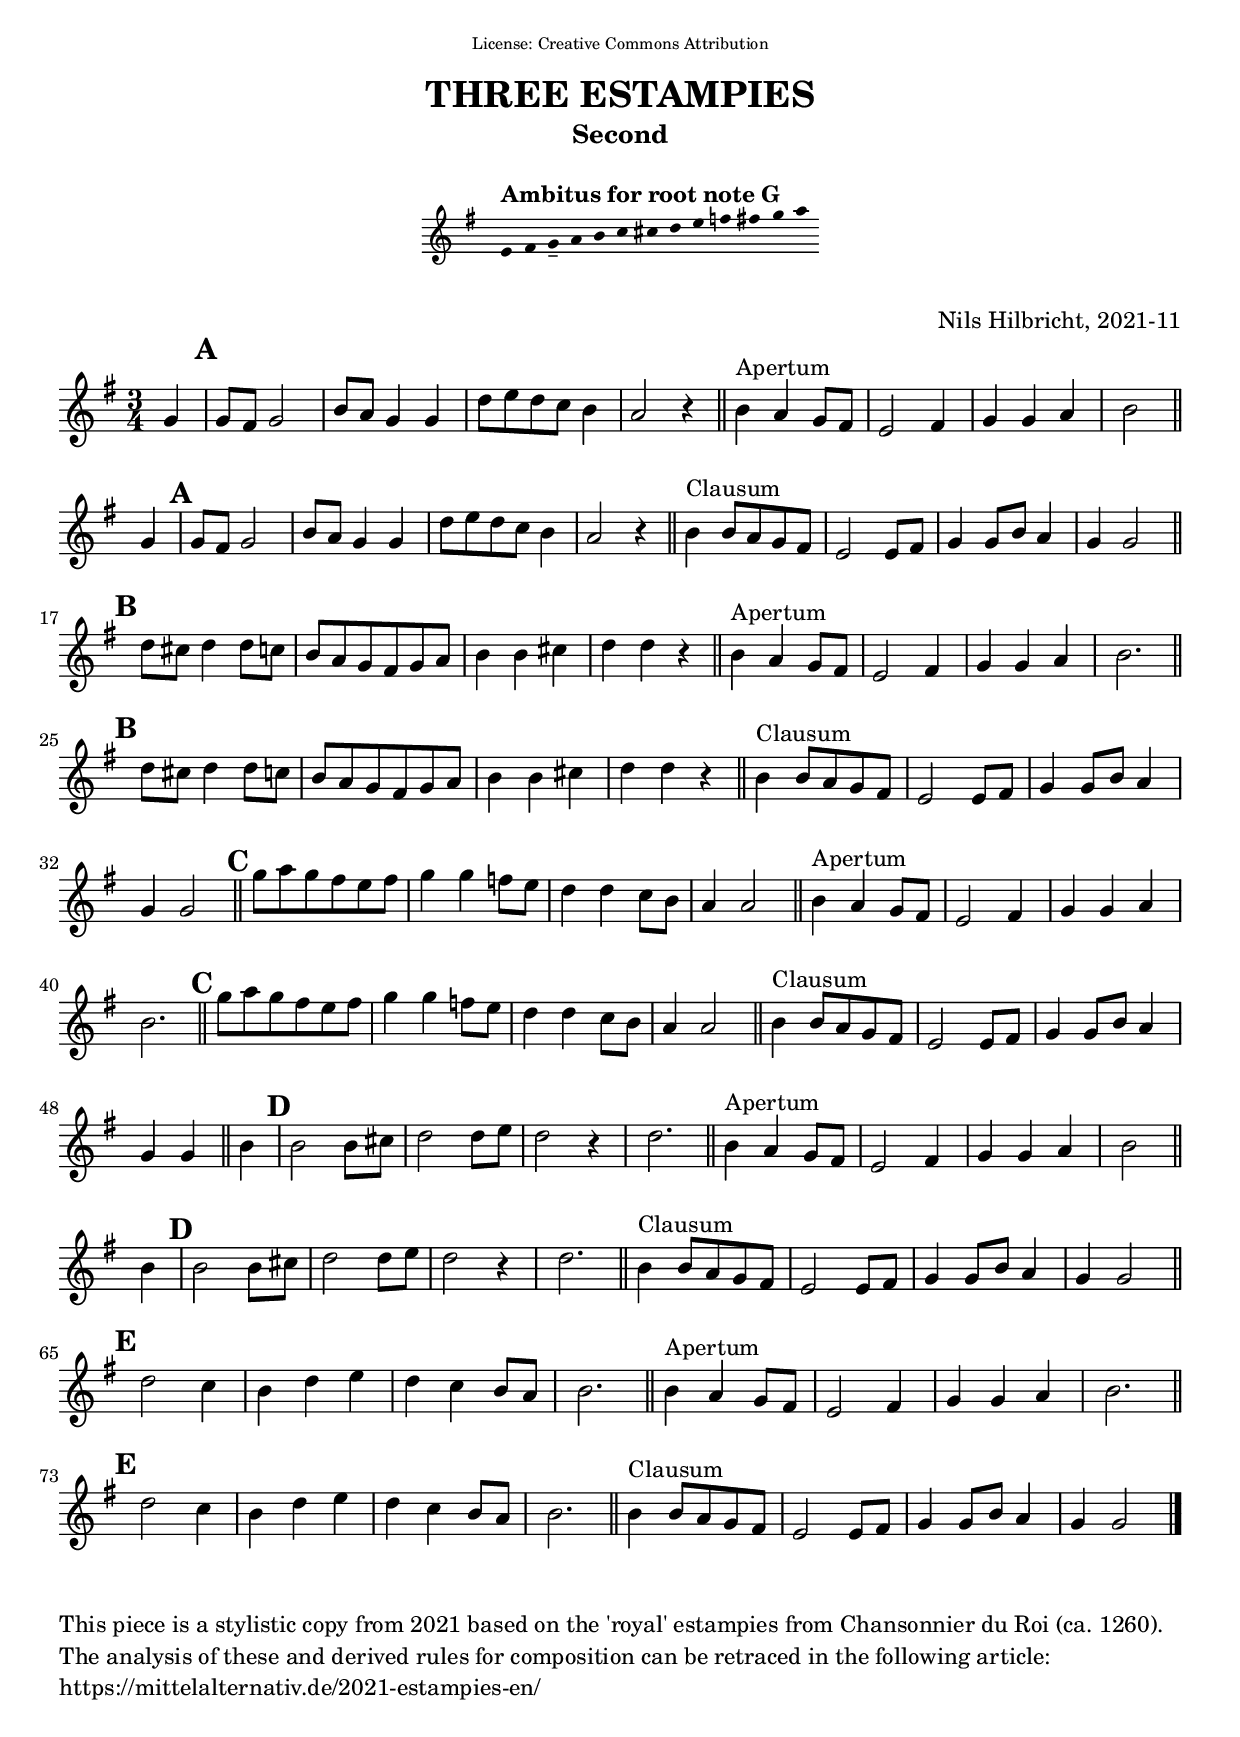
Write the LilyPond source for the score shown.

bottomText = \markuplist { \wordwrap-lines {  %Wordwrap will not work with "quotes" around the string
This piece is a stylistic copy from 2021 based on the 'royal' estampies from Chansonnier du Roi (ca. 1260). The analysis of these and derived rules for composition can be retraced in the following article: https://mittelalternativ.de/2021-estampies-en/
%The free description must remain on line two only!
} }

%LANGUAGE VARIANT. The language variant MUST remain on line 7 only. No .ly extension please.
%2021-estampie-2

%COLLECTION FILES. Semicolon separated list; Starts with a % comment. MUST remain on line 10 only. No spaces. No trailing ; No .ly extension.
%2021-estampie-1-en;2021-estampie-3-en

%{
bottomText = \markup {
   \column {
        \wordwrap {
            %NO "" QUOTES FOR freeDescription OR WORDWRAP WILL NOT WORK.
            % https://scheme-book.ursliska.de/scheme/data-types/strings.html
            \freeDescription
        }
   }
}
%}

%LICENSE: The website generator is looking for certain phrases which we need to use in the ly-document as well:
%Creative Commons Attribution
%Creative Commons Attribution ShareAlike
%Creative Commons „No Rights Reserved“   #with typographic quotes

\header {
    %title in caps for that classical look and feel.
    title = "THREE ESTAMPIES"
    subtitle = "Second"
    dedication = \markup { \column { \line { \teeny "License: Creative Commons Attribution" }  \line { \vspace #1 } } }
    %we use opus instead of composer so the text is actually above the piece, not above the preview-scale
    opus = "Nils Hilbricht, 2021-11"
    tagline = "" % remove lilypond tagline but don't cut off the space
    % Don't use metadata at the bottom as it will extend our pngs to full size
}

%Generated by Laborejo. Adjusted by hand.


justmusic = { \partial 4 d'4 \mark #1 d'8 cis'8 d'2 fis'8 e'8 d'4 d'4 a'8 b'8 a'8 g'8 fis'4 e'2 r4 \bar "||"
    ^"Apertum" fis'4 e'4 d'8 cis'8 b2 cis'4 d'4 d'4 e'4 fis'2 \bar "||" d'4 \mark #1 d'8 cis'8 d'2 fis'8 e'8 d'4 d'4 a'8 b'8 a'8 g'8 fis'4 e'2 r4 \bar "||"
    ^"Clausum" fis'4 fis'8 e'8 d'8 cis'8 b2 b8 cis'8 d'4 d'8 fis'8 e'4 d'4 d'2 \bar "||" \mark #2 a'8 gis'8 a'4 a'8 g'8 fis'8 e'8 d'8 cis'8 d'8 e'8 fis'4 fis'4 gis'4 a'4 a'4 r4 \bar "||"
    ^"Apertum" fis'4 e'4 d'8 cis'8 b2 cis'4 d'4 d'4 e'4 fis'2. \bar "||" \mark #2 a'8 gis'8 a'4 a'8 g'8 fis'8 e'8 d'8 cis'8 d'8 e'8 fis'4 fis'4 gis'4 a'4 a'4 r4 \bar "||"
    ^"Clausum" fis'4 fis'8 e'8 d'8 cis'8 b2 b8 cis'8 d'4 d'8 fis'8 e'4 d'4 d'2 \bar "||" \mark #3 d''8 e''8 d''8 cis''8 b'8 cis''8 d''4 d''4 c''8 b'8 a'4 a'4 g'8 fis'8 e'4 e'2 \bar "||"
    ^"Apertum" fis'4 e'4 d'8 cis'8 b2 cis'4 d'4 d'4 e'4 fis'2. \bar "||" \mark #3 d''8 e''8 d''8 cis''8 b'8 cis''8 d''4 d''4 c''8 b'8 a'4 a'4 g'8 fis'8 e'4 e'2 \bar "||"
    ^"Clausum" fis'4 fis'8 e'8 d'8 cis'8 b2 b8 cis'8 d'4 d'8 fis'8 e'4 d'4 d'4 \bar "||" fis'4 \mark #4 fis'2 fis'8 gis'8 a'2 a'8 b'8 a'2 r4 a'2. \bar "||"
    ^"Apertum" fis'4 e'4 d'8 cis'8 b2 cis'4 d'4 d'4 e'4 fis'2 \bar "||" fis'4 \mark #4 fis'2 fis'8 gis'8 a'2 a'8 b'8 a'2 r4 a'2. \bar "||"
    ^"Clausum" fis'4 fis'8 e'8 d'8 cis'8 b2 b8 cis'8 d'4 d'8 fis'8 e'4 d'4 d'2 \bar "||" \mark #5 a'2 g'4 fis'4 a'4 b'4 a'4 g'4 fis'8 e'8 fis'2. \bar "||"
    ^"Apertum" fis'4 e'4 d'8 cis'8 b2 cis'4 d'4 d'4 e'4 fis'2. \bar "||" \mark #5 a'2 g'4 fis'4 a'4 b'4 a'4 g'4 fis'8 e'8 fis'2. \bar "||"
    ^"Clausum" fis'4 fis'8 e'8 d'8 cis'8 b2 b8 cis'8 d'4 d'8 fis'8 e'4 d'4 d'2 \bar "|."
    }


% use transpose to root c so our batch transposition below works.
melody = \new Staff \transpose d' c' {
  \set Staff.midiInstrument = "oboe"
  \clef treble
  \time 3/4
  \key d \major
  \once \hide Score.MetronomeMark
  \tempo 4 = 150
  \numericTimeSignature

  \justmusic
  % Do NOT repeat the midi twice    \tag #'midionly { \justmusic  }
}


%Set a scale to show all used notes. In the end it must be root C, as the melody above.
%Use Quarter Notes. Mark the root notes with --
scale = { \transpose d c { \key d \major b4 cis'4 d'4-- e' fis' g' gis' a' b' c'' cis'' d'' e'' } }

\version "2.20.0"

#(ly:set-option 'midi-extension "mid")

#(set-default-paper-size "a4")
\layout { indent = 0.0\cm }

\paper {
    print-page-number = ##f
}

% \melody is provided by writing another file on top through generate.bash

functionScale =
#(define-scheme-function
     (note noteAsChar)
     (ly:pitch? string-or-music?)
#{
    \markup {
    \fill-line {
        \score {
        \layout { ragged-right = ##t  indent = 0\cm }
        \new Staff
        \with {
            \remove "Time_signature_engraver"
            \remove "Bar_engraver"
            \hide Stem
            alignAboveContext = #"main"
            \omit TimeSignature
            fontSize = #-2
            % Reduce stem length and line spacing to match
            \override StaffSymbol.staff-space = #(magstep -2)
        }

        \transpose c #note \scaleDurations 1/2 { \tempo #(string-append "Ambitus for root note " noteAsChar ) \scale }
        }
    }}
#}
)


spacer = \markup { \vspace #1 }

% Create one big file with all transpositions
% MIDI gets created below in the books section

\bookpart { \spacer \functionScale c "C" \spacer \score { \removeWithTag #'midionly \transpose c c \melody } \bottomText }
\bookpart { \spacer \functionScale d "D" \spacer \score { \removeWithTag #'midionly \transpose c d \melody } \bottomText }
\bookpart { \spacer \functionScale e "E" \spacer \score { \removeWithTag #'midionly \transpose c e \melody } \bottomText }
\bookpart { \spacer \functionScale ees "Eb" \spacer \score { \removeWithTag #'midionly \transpose c ees \melody } \bottomText }
\bookpart { \spacer \functionScale f "F" \spacer \score { \removeWithTag #'midionly \transpose c f \melody } \bottomText }
\bookpart { \spacer \functionScale g "G" \spacer \score { \removeWithTag #'midionly \transpose c g \melody } \bottomText }
\bookpart { \spacer \functionScale a "A" \spacer \score { \removeWithTag #'midionly \transpose c a \melody } \bottomText }
\bookpart { \spacer \functionScale bes "Bb" \spacer \score { \removeWithTag #'midionly \transpose c bes \melody } \bottomText }
\bookpart { \spacer \functionScale b "B" \spacer \score { \removeWithTag #'midionly \transpose c b \melody } \bottomText }

% Create individual files.
% One pdf and midi for each transposition

\book {
    \bookOutputSuffix "c"
    \spacer \functionScale c "C" \spacer

    \score {
        \removeWithTag #'midionly
        \transpose c c \melody
        \layout { }
    }
    \bottomText
    \score {
        % If there is only a \midi block in a \score (i.e. without any \layout block), then only MIDI output will be produced. No musical notation will be typeset.
        \unfoldRepeats \transpose c c \melody
        \midi { }
    }
}


\book {
    \bookOutputSuffix "d"
    \spacer \functionScale d "D" \spacer

    \score {
        \removeWithTag #'midionly
        \transpose c d \melody
        \layout { }
    }
    \bottomText
    \score {
        % If there is only a \midi block in a \score (i.e. without any \layout block), then only MIDI output will be produced. No musical notation will be typeset.
        \unfoldRepeats \transpose c d \melody
        \midi { }
    }
}


\book {
    \bookOutputSuffix "e"
    \spacer \functionScale e "E" \spacer

    \score {
        \removeWithTag #'midionly
        \transpose c e \melody
        \layout { }
    }
    \bottomText
    \score {
        % If there is only a \midi block in a \score (i.e. without any \layout block), then only MIDI output will be produced. No musical notation will be typeset.
        \unfoldRepeats \transpose c e \melody
        \midi { }
    }
}


\book {
    \bookOutputSuffix "eb"
    \spacer \functionScale ees "Eb" \spacer


    \score {
        \removeWithTag #'midionly
        \transpose c es \melody
        \layout { }
    }
    \bottomText
    \score {
        % If there is only a \midi block in a \score (i.e. without any \layout block), then only MIDI output will be produced. No musical notation will be typeset.
        \unfoldRepeats \transpose c es \melody
        \midi { }
    }
}


\book {
    \bookOutputSuffix "f"
    \spacer \functionScale f "F" \spacer
    \score {
        \removeWithTag #'midionly
        \transpose c f \melody
        \layout { }
    }
    \bottomText
    \score {
        % If there is only a \midi block in a \score (i.e. without any \layout block), then only MIDI output will be produced. No musical notation will be typeset.
        \unfoldRepeats \transpose c f \melody
        \midi { }
    }
}

\book {
    \bookOutputSuffix "g"
    \spacer \functionScale g "G" \spacer
    \score {
        \removeWithTag #'midionly
        \transpose c g \melody
        \layout { }
    }
    \bottomText
    \score {
        % If there is only a \midi block in a \score (i.e. without any \layout block), then only MIDI output will be produced. No musical notation will be typeset.
        \unfoldRepeats \transpose c g \melody
        \midi { }
    }
}

\book {
    \bookOutputSuffix "a"
    \spacer \functionScale a "A" \spacer
    \score {
        \removeWithTag #'midionly
        \transpose c a \melody
        \layout { }
    }
    \bottomText
    \score {
        % If there is only a \midi block in a \score (i.e. without any \layout block), then only MIDI output will be produced. No musical notation will be typeset.
        \unfoldRepeats \transpose c a \melody
        \midi { }
    }
}

\book {
    %book-suffix is the filename.  This is the english note name B Flat
    \bookOutputSuffix "bb"
    \spacer \functionScale bes "Bb" \spacer
    \score {
        \removeWithTag #'midionly
        \transpose c bes \melody
        \layout { }
    }
    \bottomText
    \score {
        % If there is only a \midi block in a \score (i.e. without any \layout block), then only MIDI output will be produced. No musical notation will be typeset.
        \unfoldRepeats \transpose c bes \melody
        \midi { }
    }
}

\book {
    %book-suffix is the filename.  This is the english note name B Natural
    \bookOutputSuffix "b"
    \spacer \functionScale b "B" \spacer
    \score {
        \removeWithTag #'midionly
        \transpose c b \melody
        \layout { }
    }
    \bottomText
    \score {
        % If there is only a \midi block in a \score (i.e. without any \layout block), then only MIDI output will be produced. No musical notation will be typeset.
        \unfoldRepeats \transpose c b \melody
        \midi { }
    }
}


% \book { \bookOutputSuffix "d"  \score { \header { piece = "In D" } \transpose c d \melody \layout { } \midi { } } }
